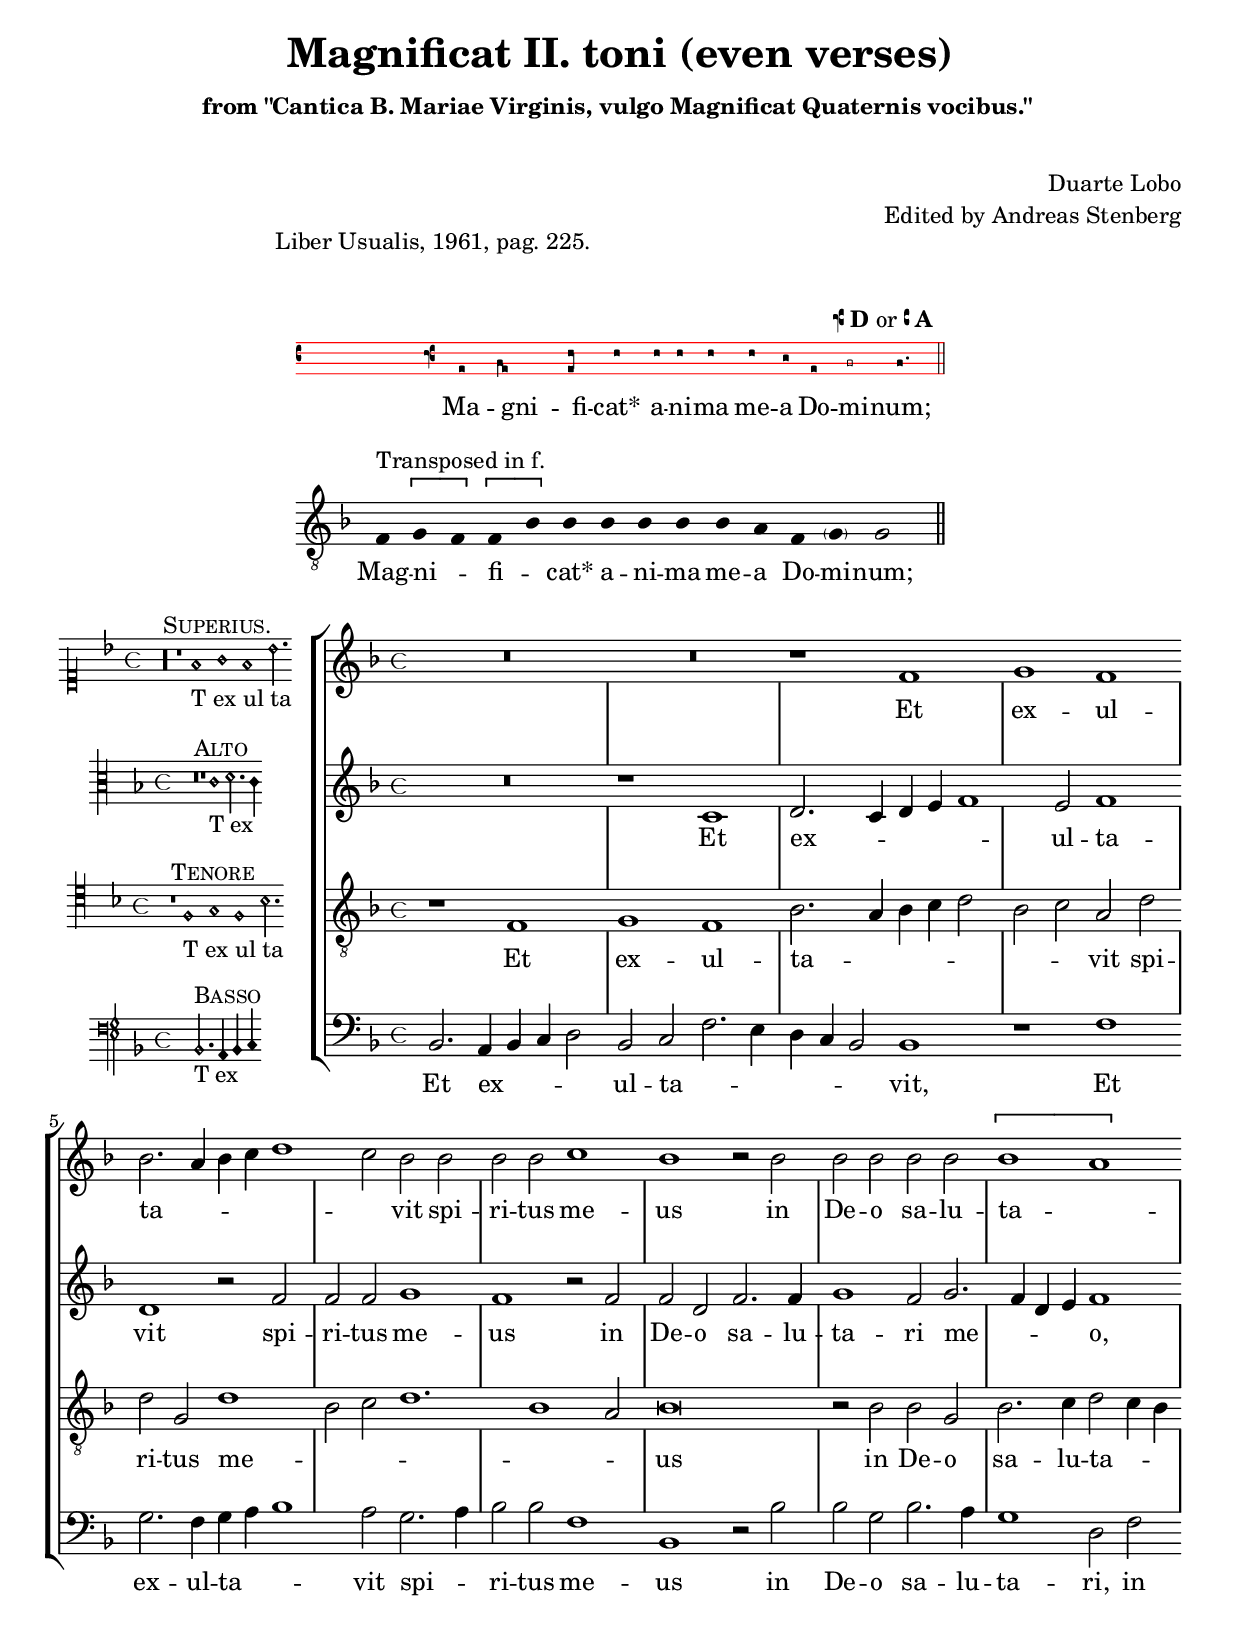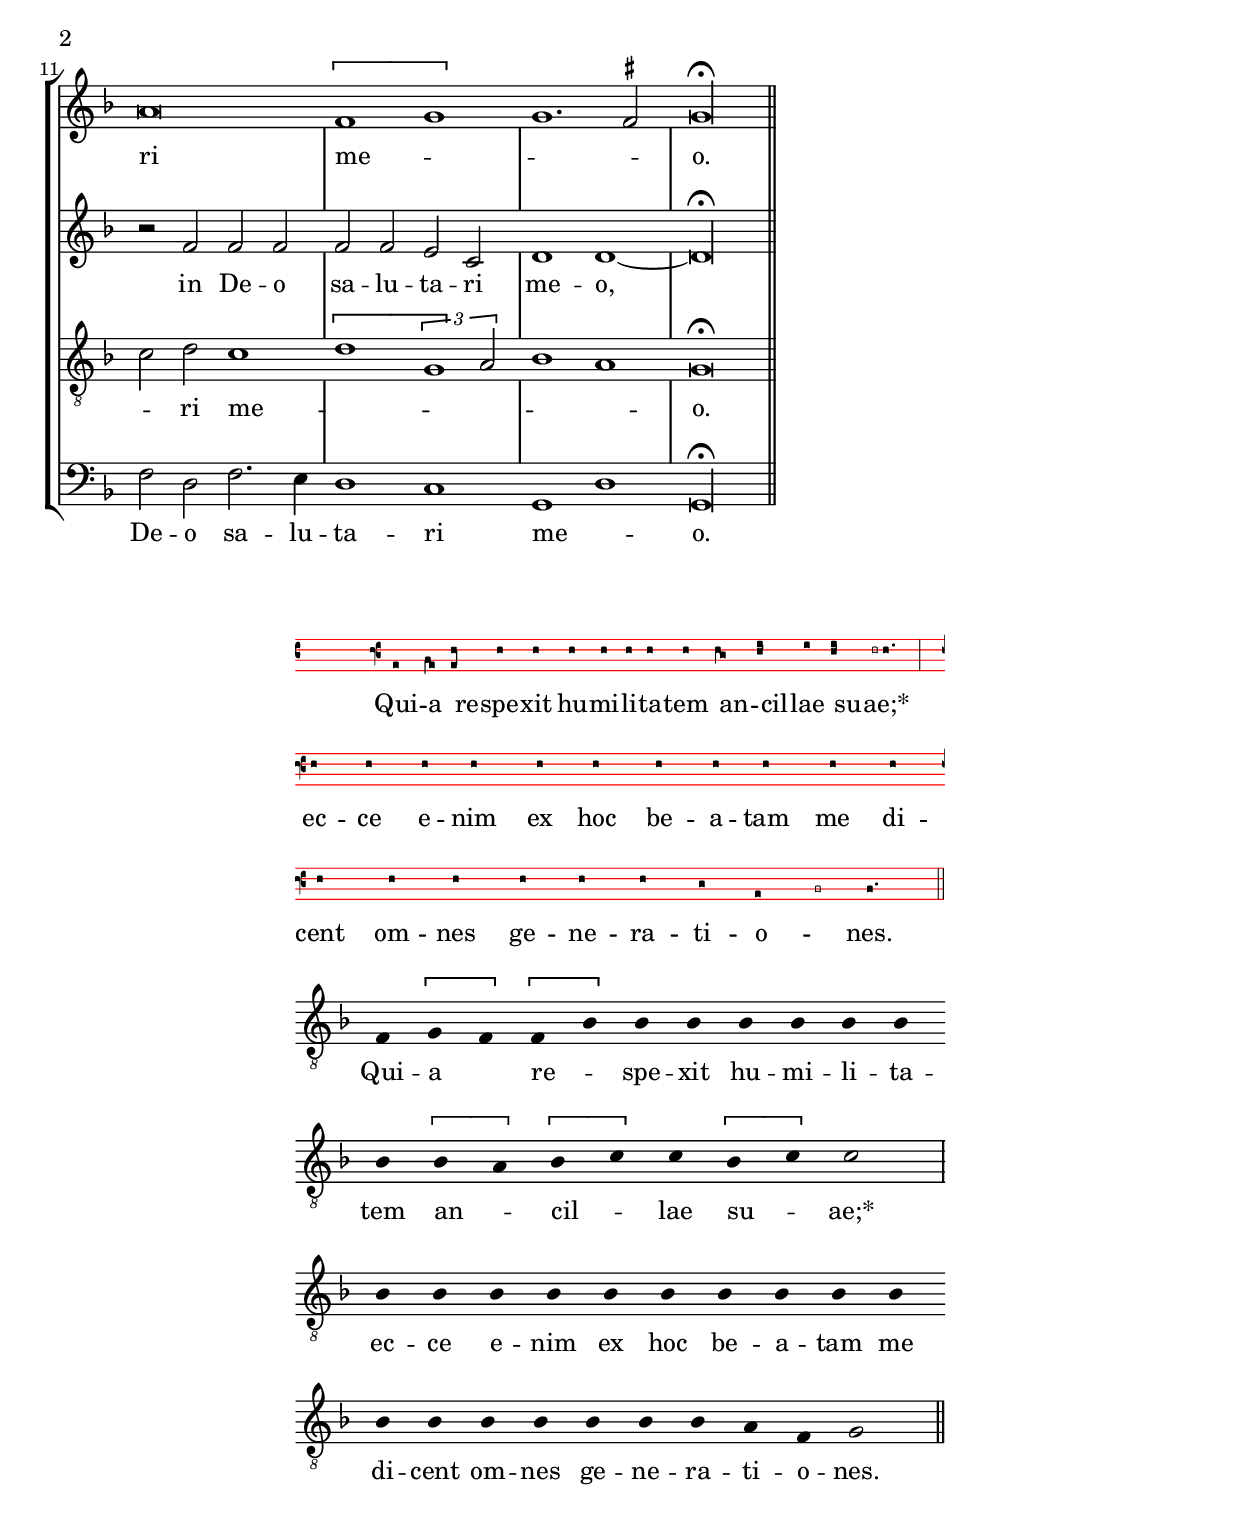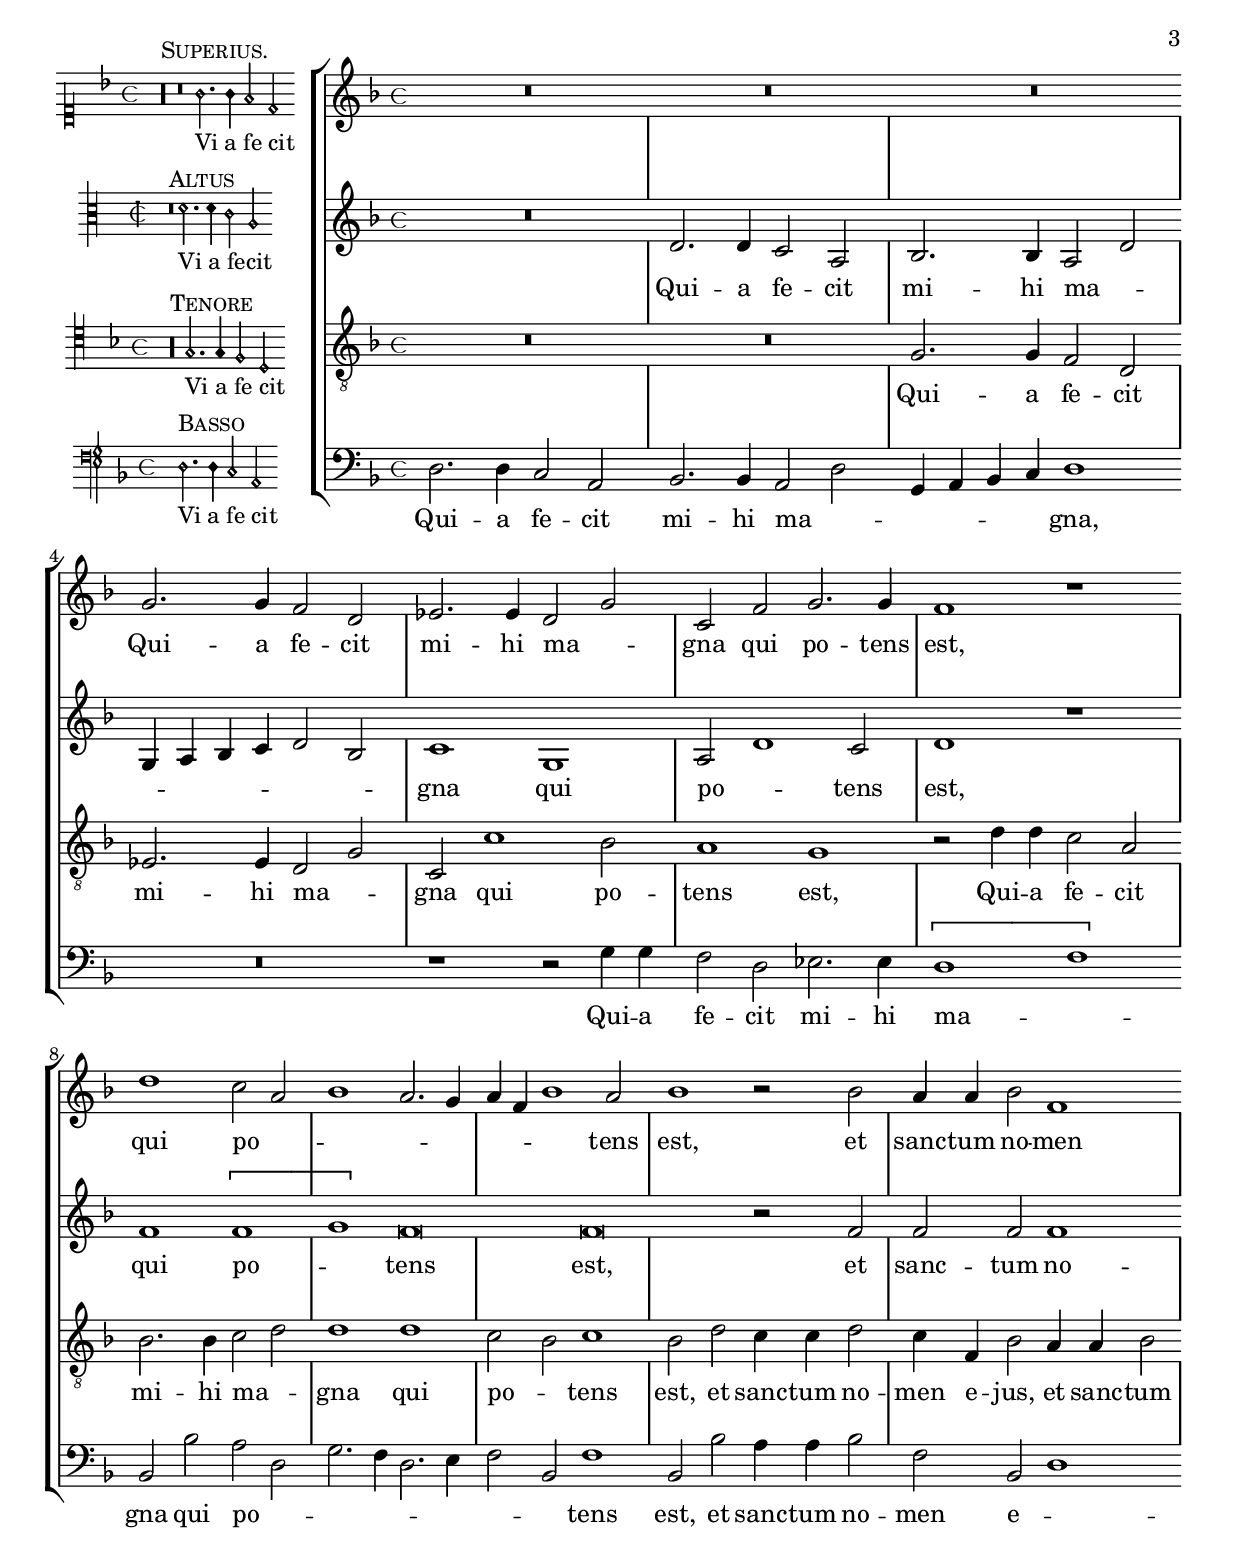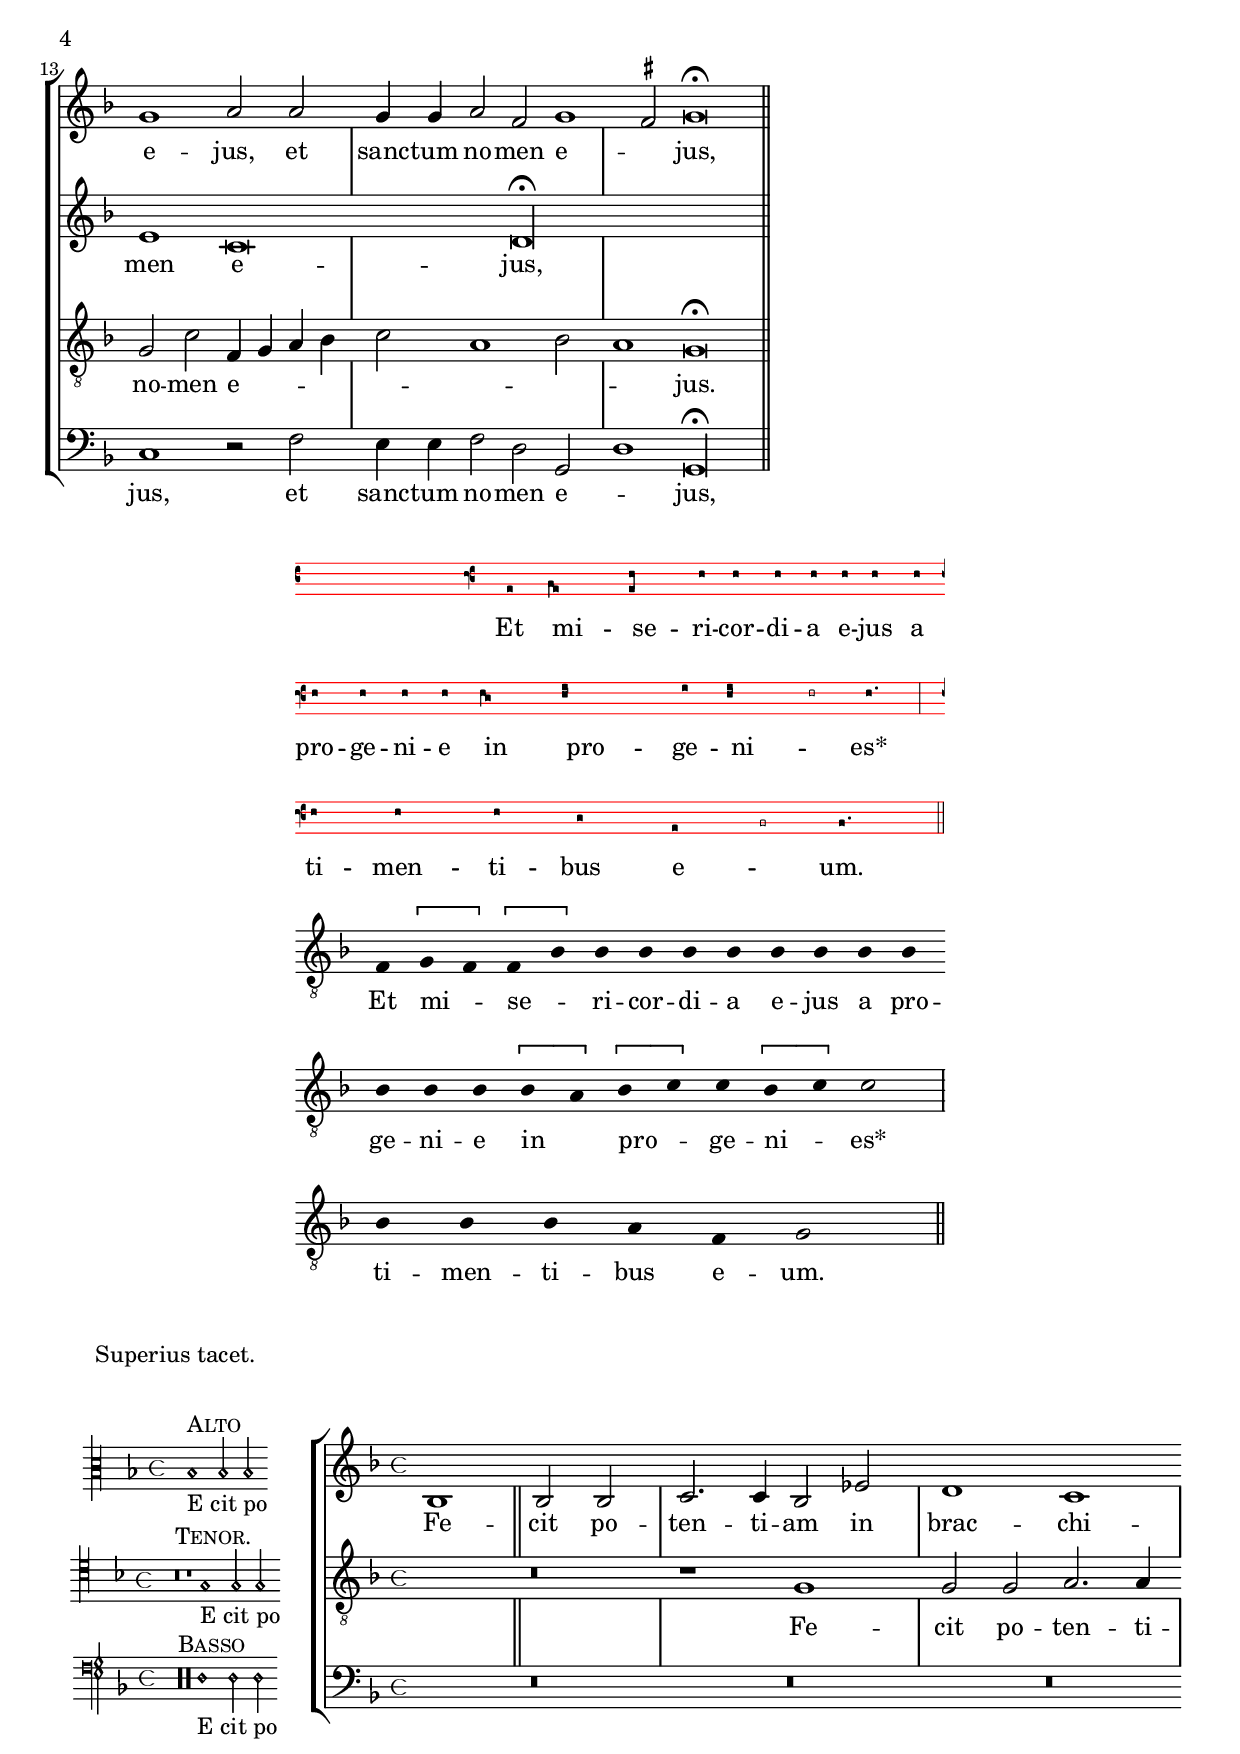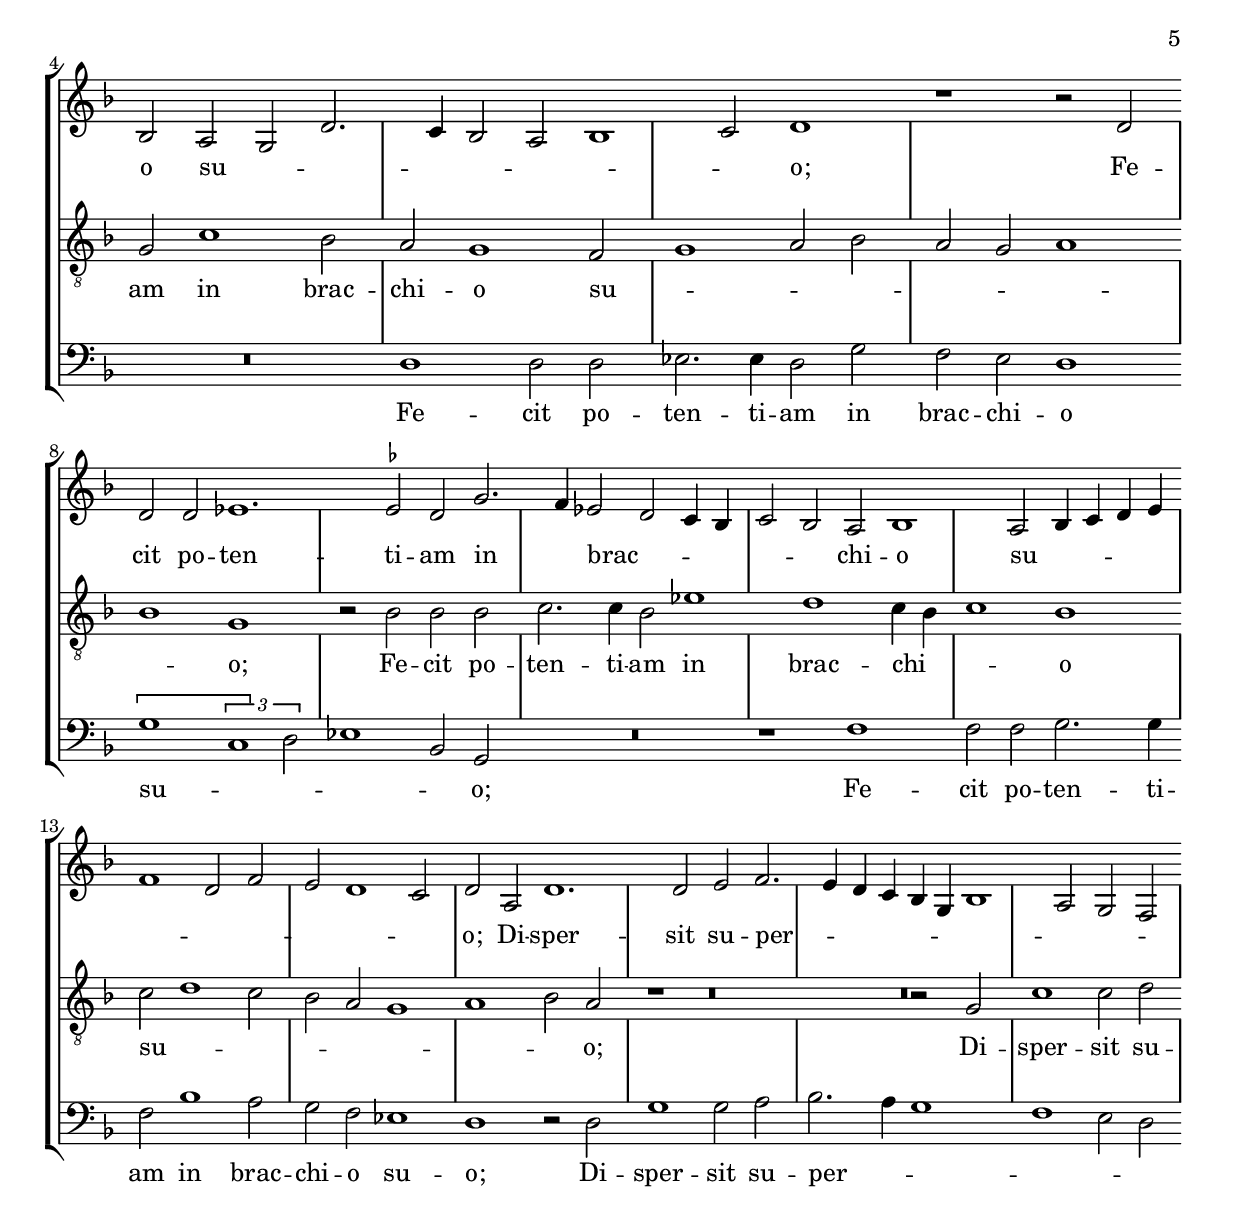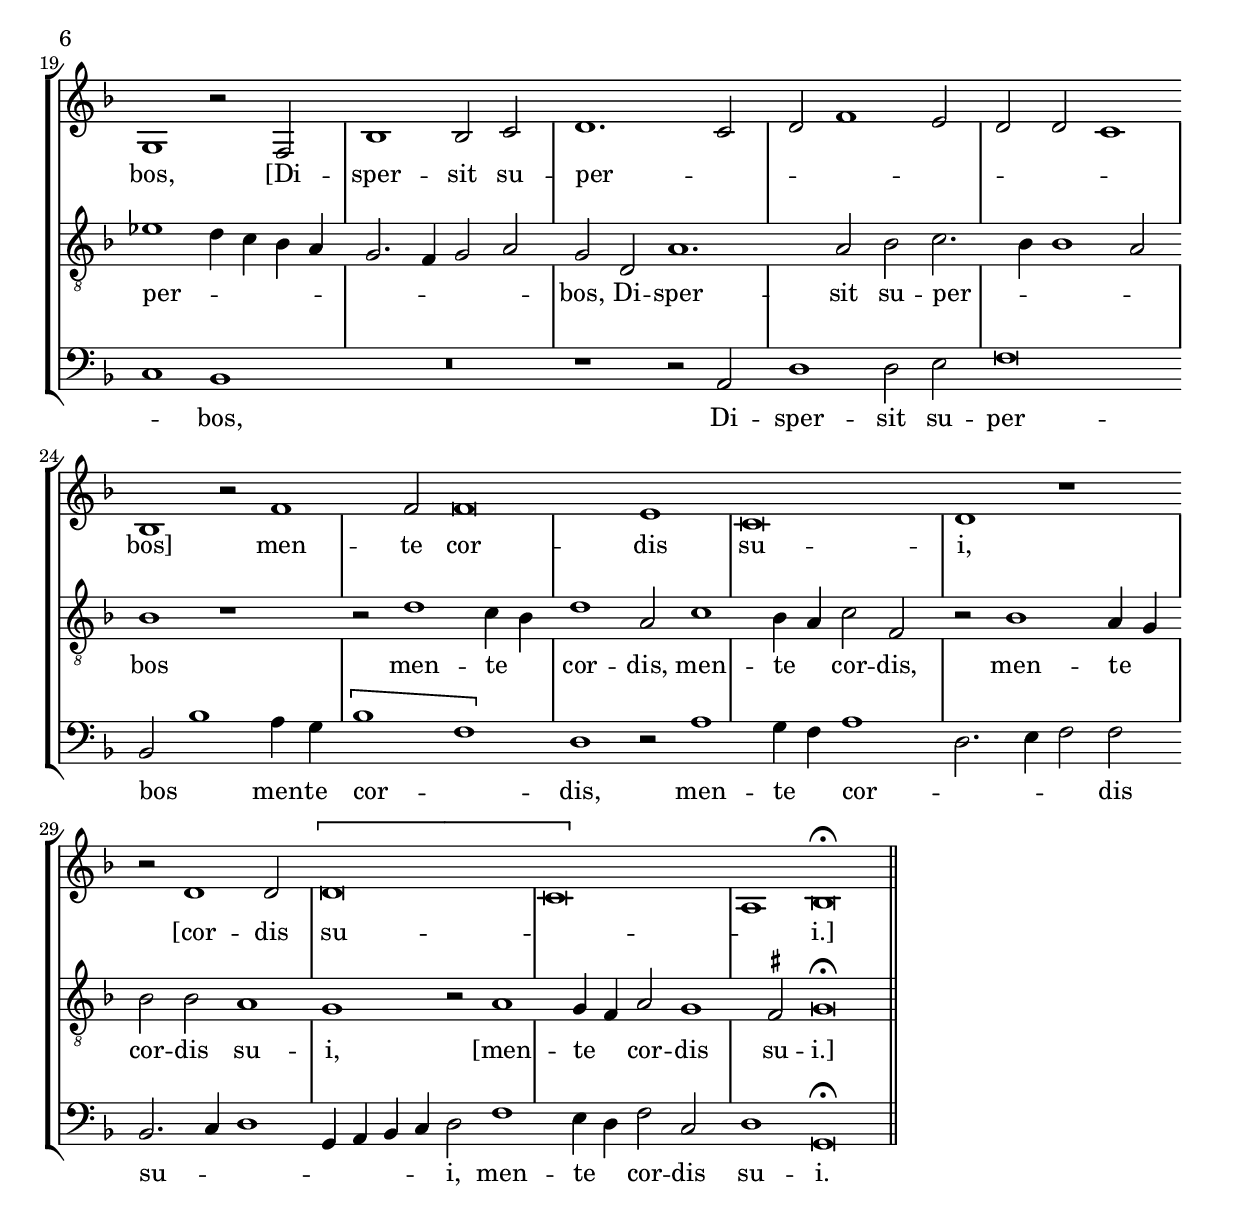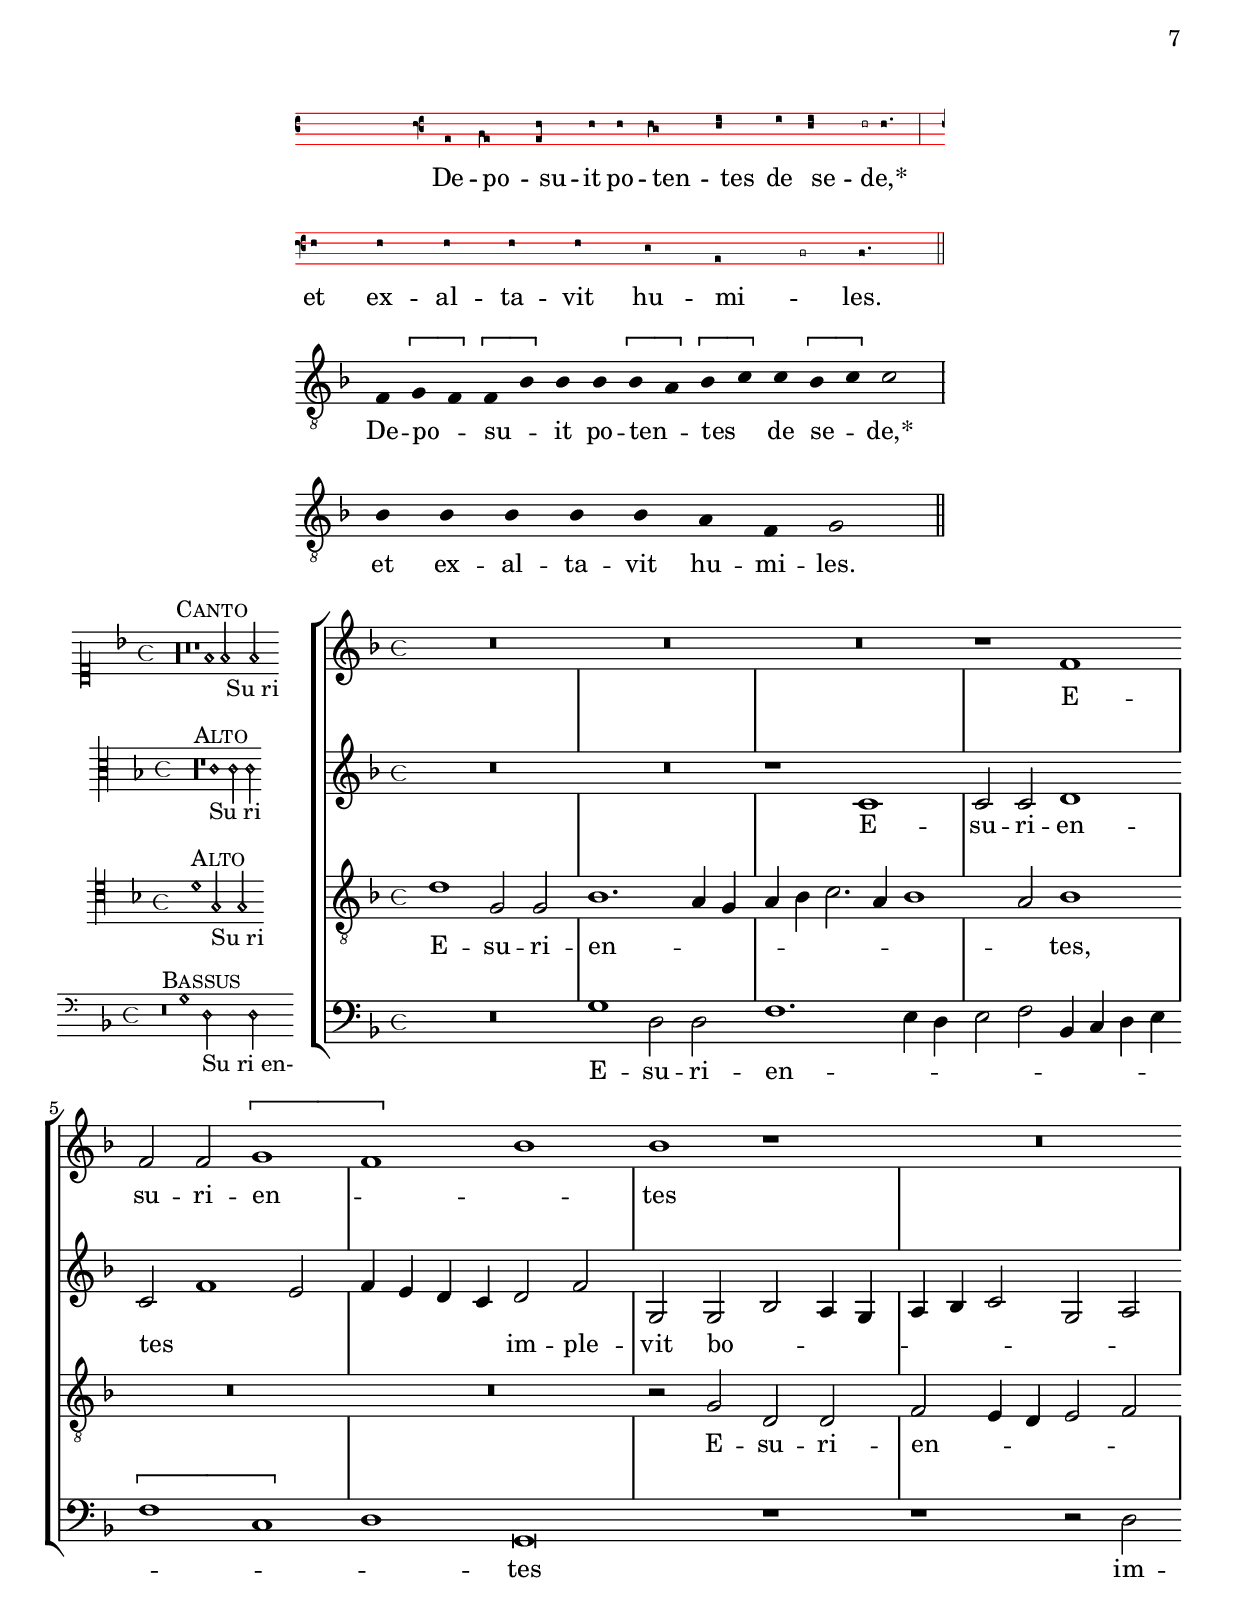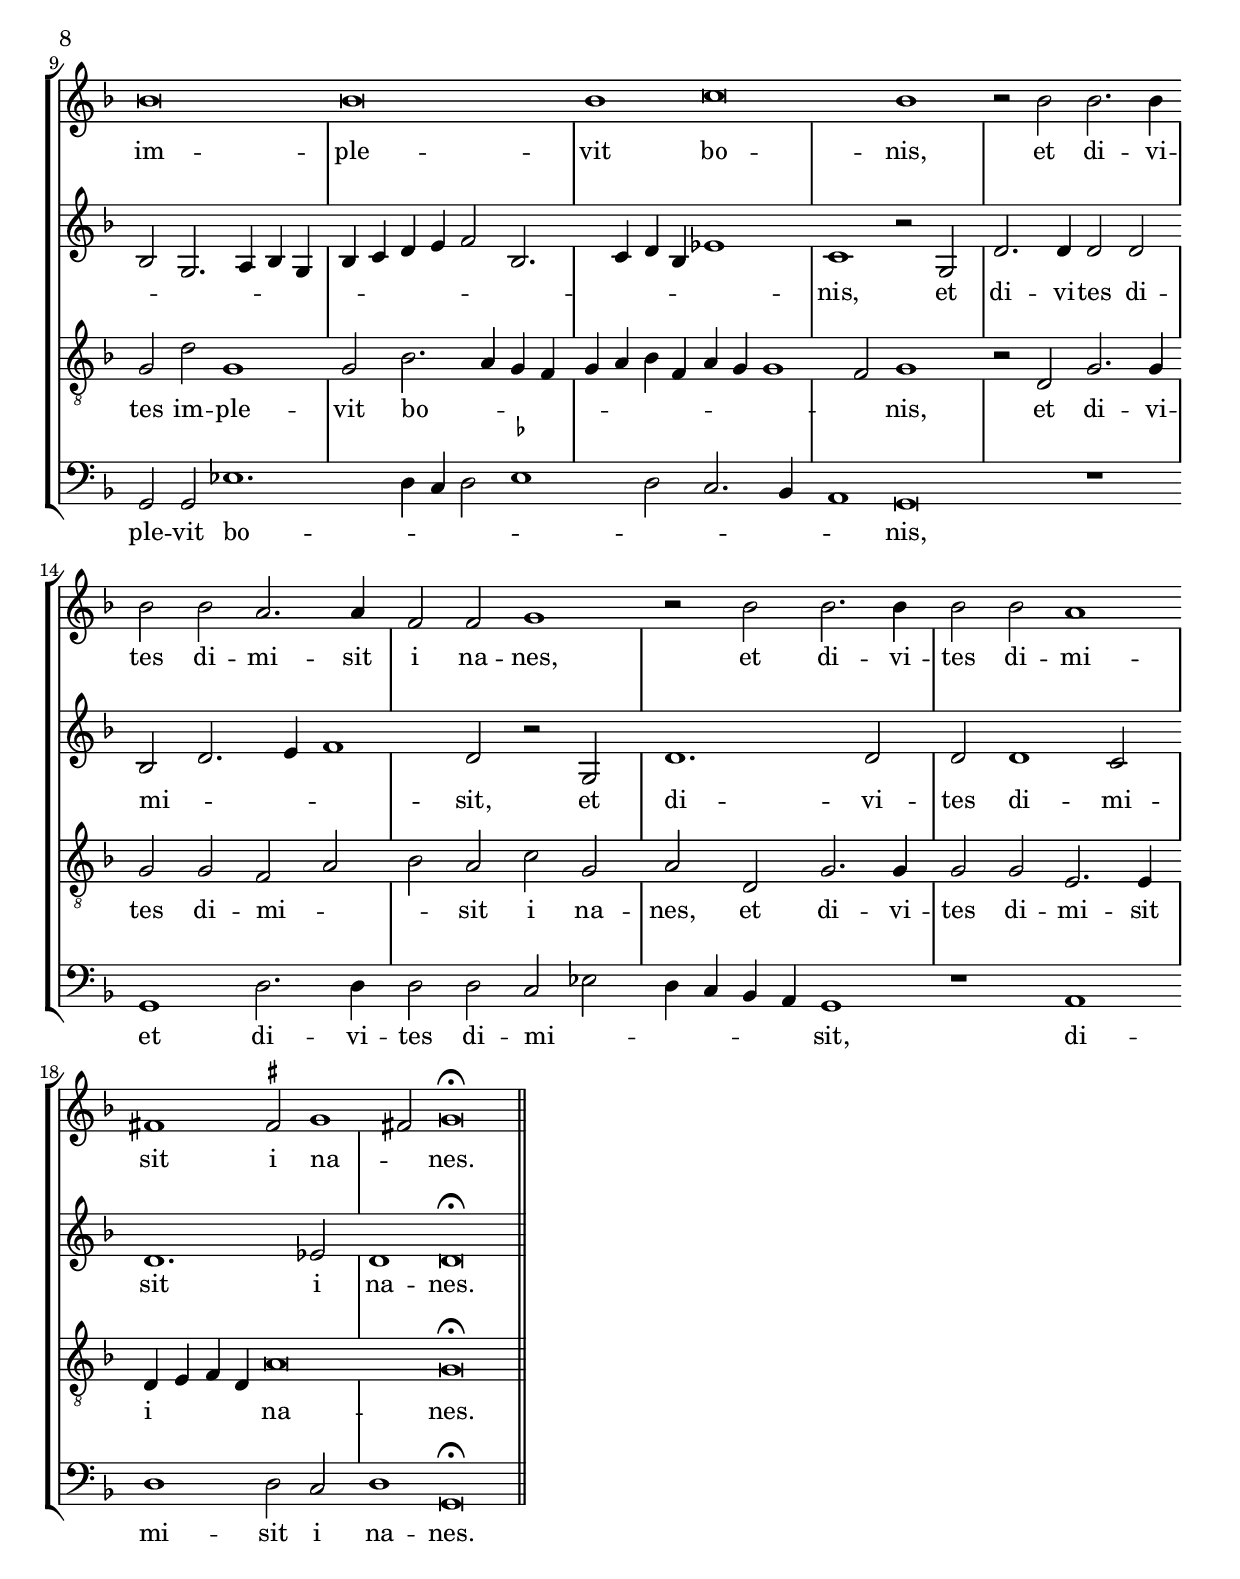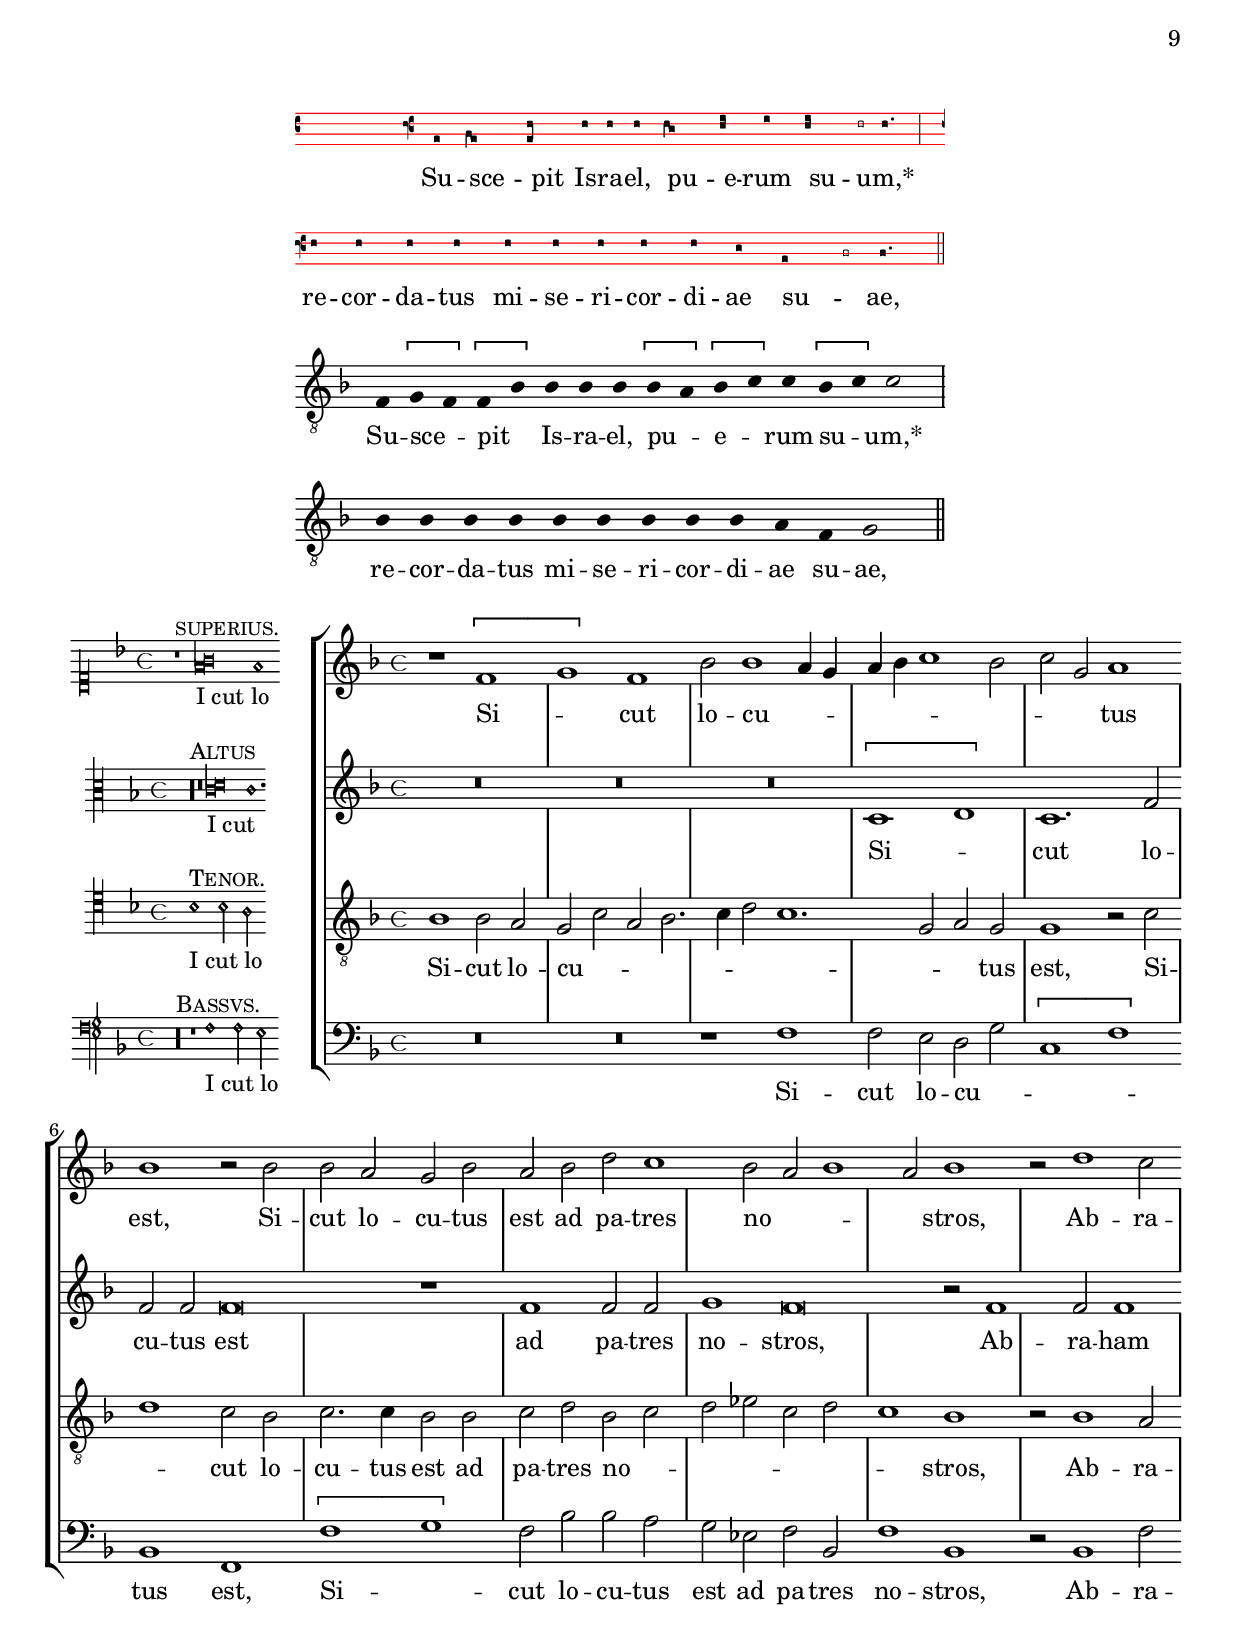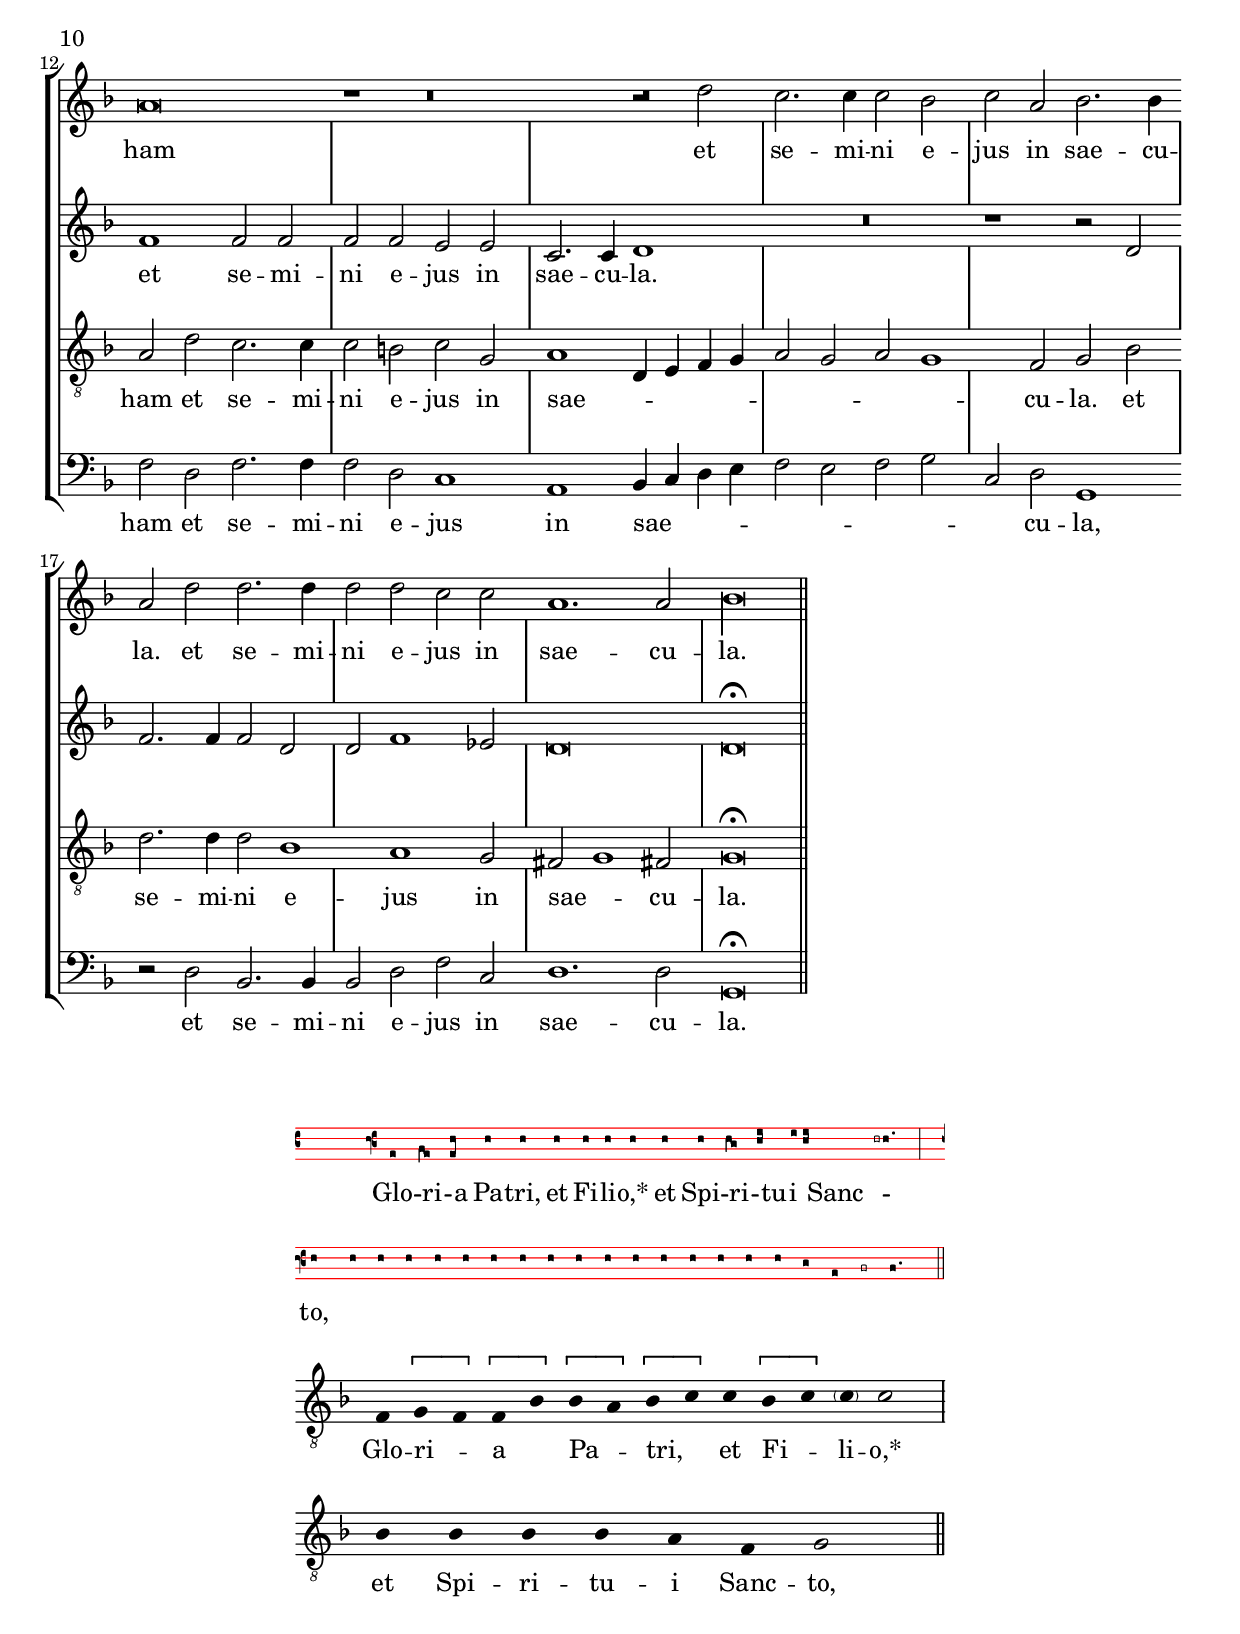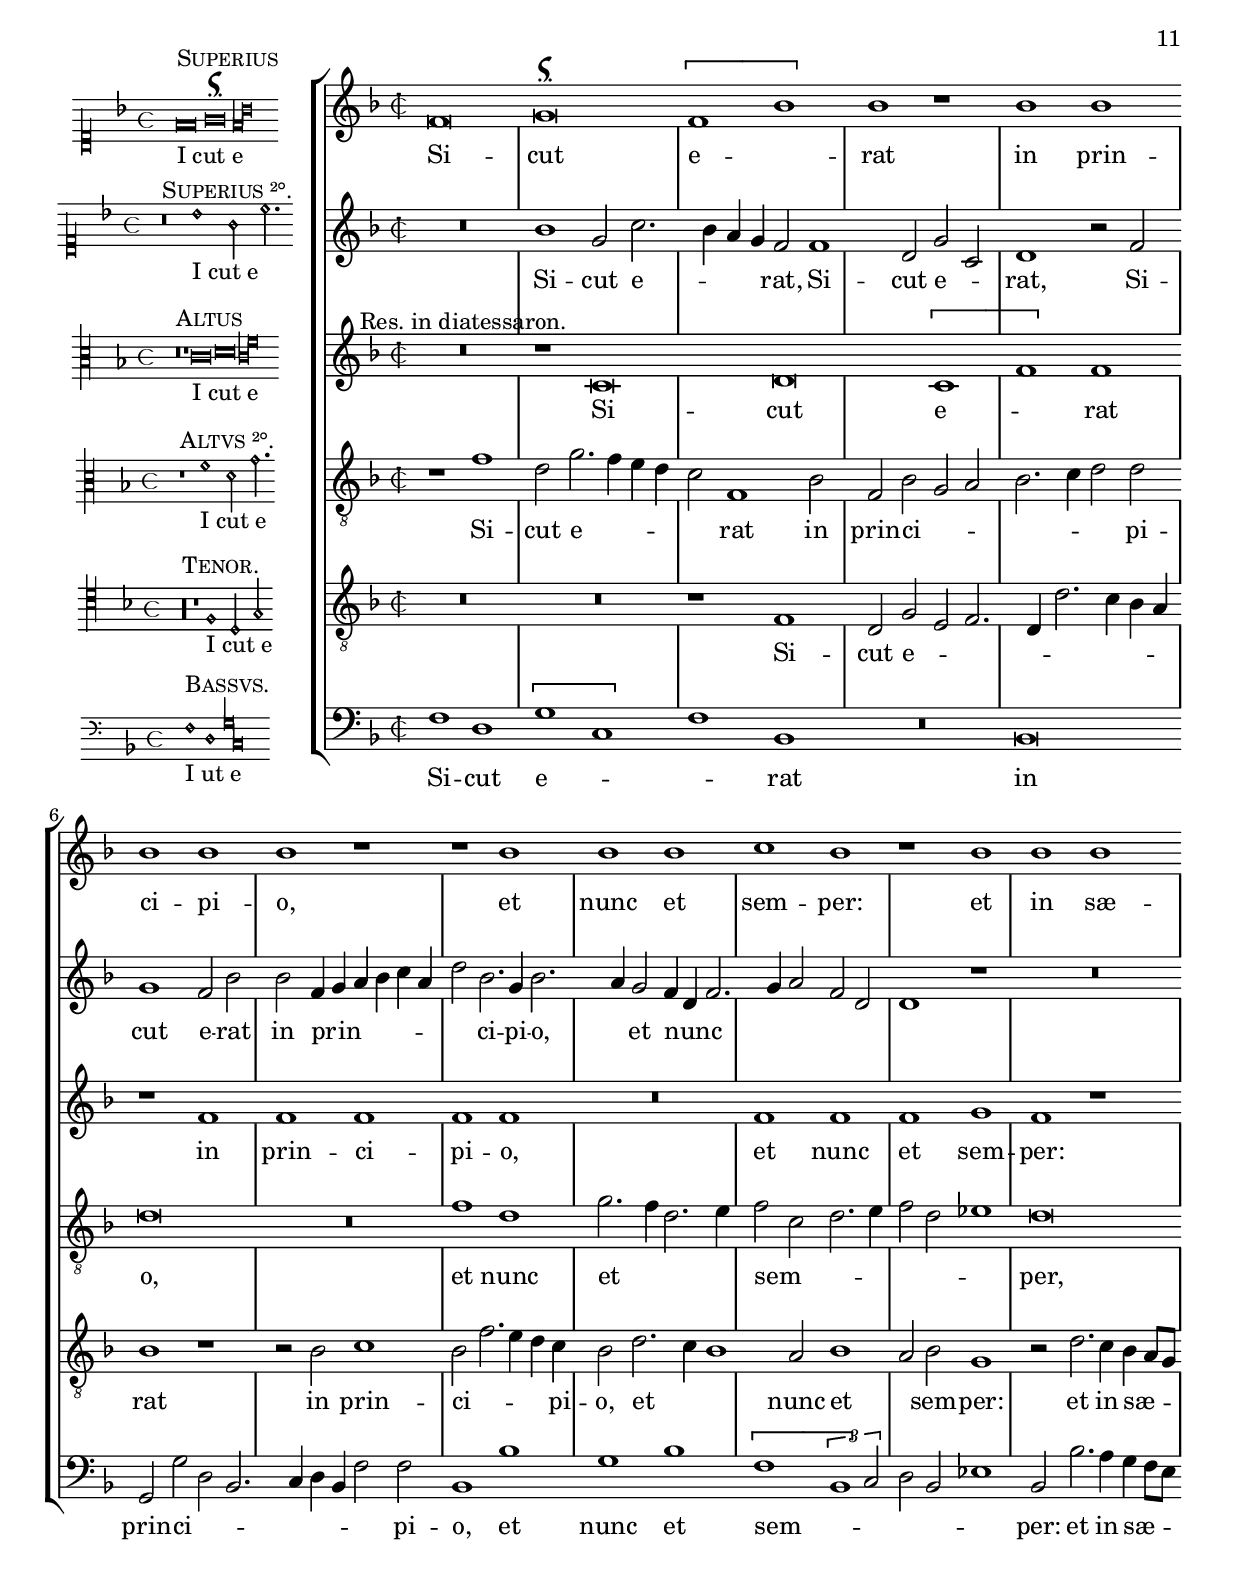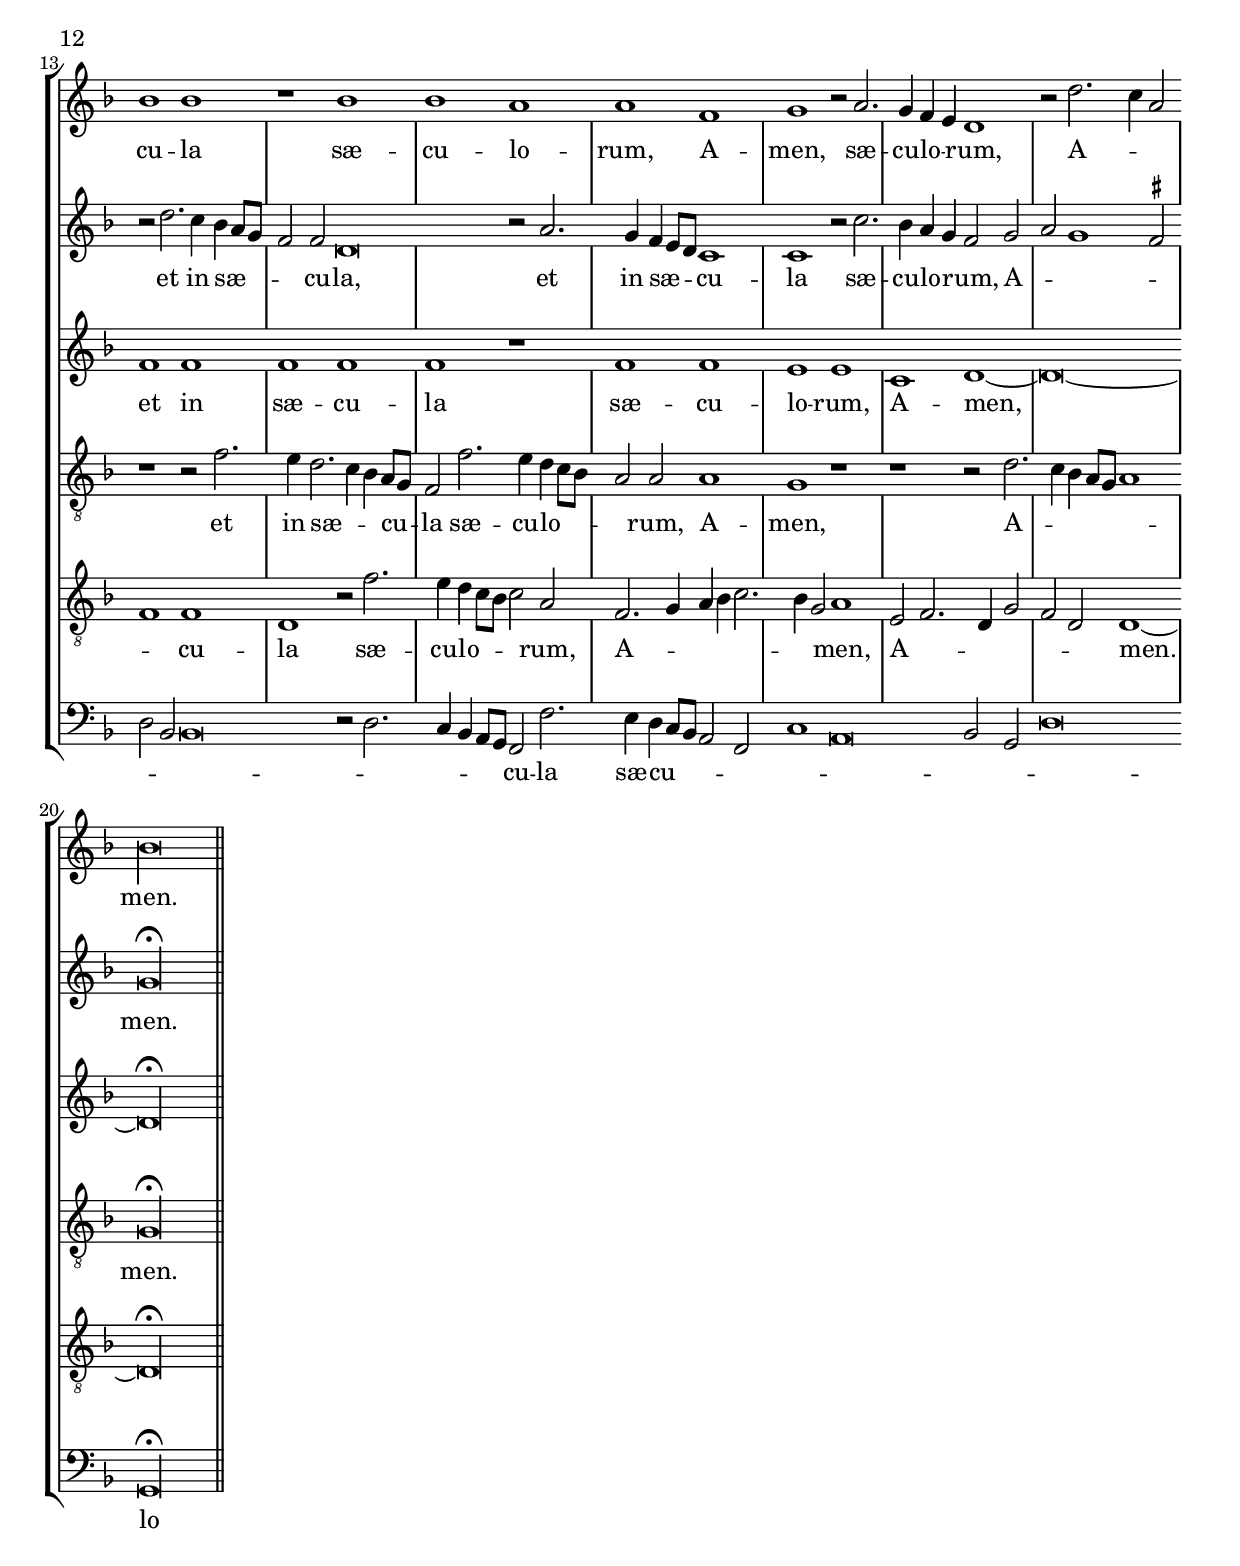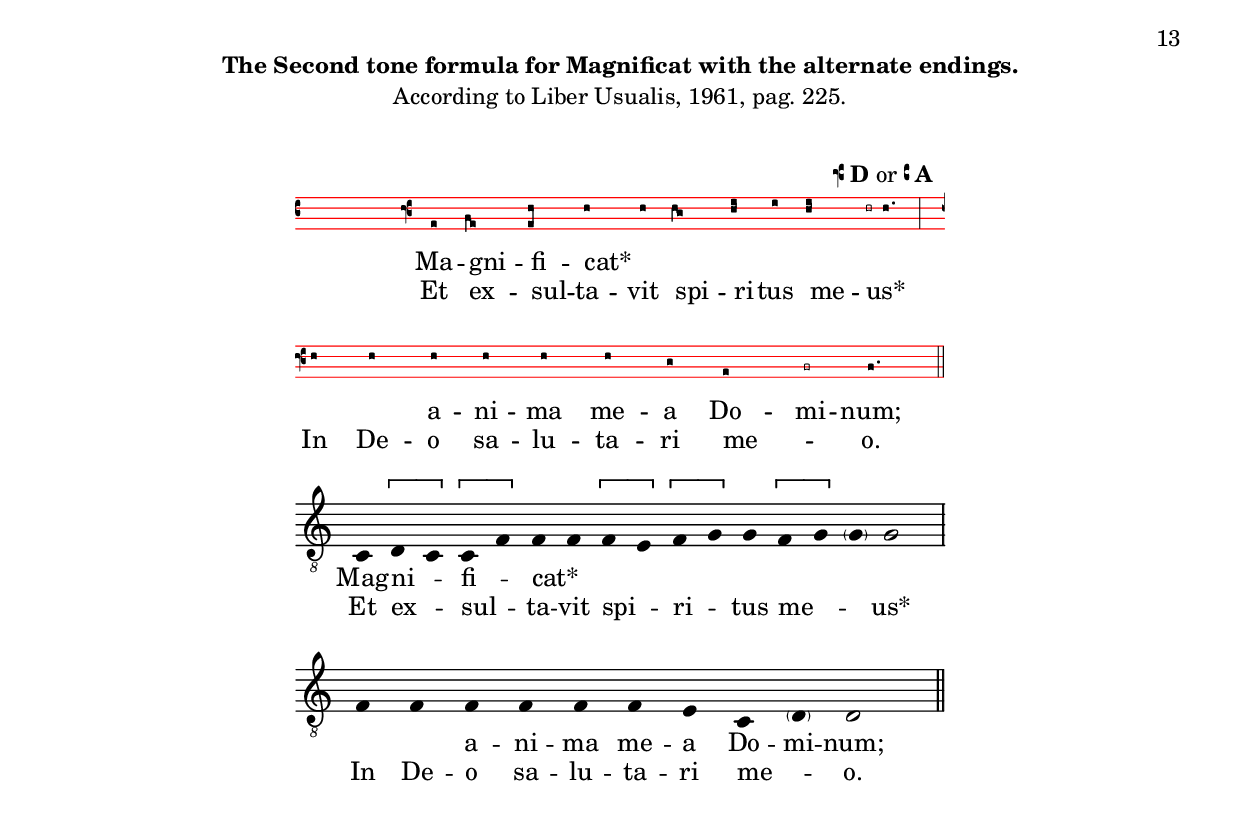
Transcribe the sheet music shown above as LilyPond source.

%%%%%%%%%%%%%%%%%%%%%%%%%%%%%%%%%%%%%%%%%%%%%%%%%%%%%%%%%%%%%%%%%%%%%%%%%%%%%%%%
%%									         %%
%% Copyright of edition © 2020 by Andreas Stenberg using the CPDL-license	  %%
%%										  %%
%% This edition can be fully distributed, duplicated, performed, and recorded 	  %%
%% Any subsequent use of the source files should be under the same thermes	  %%
%%									         %%
%%%%%%%%%%%%%%%%%%%%%%%%%%%%%%%%%%%%%%%%%%%%%%%%%%%%%%%%%%%%%%%%%%%%%%%%%%%%%%%%
\version "2.18.0"
\include "deutsch.ly"
%\include "gregorian.ly"
ficta = \once \set suggestAccidentals =##t
%% from the gregoriana.ly
%{
  Shortcuts common for all styles of gregorian chant notation.
  $Id$
%}

\version "2.19.22"

%
% Declare memorable shortcuts for special unicode characters
% that are used in chant notation.
%

% unicode 0132 (latin capital ligature IJ)
IJ = \lyricmode { Ĳ }
IIJ = \lyricmode { IĲ }

% unicode 0133 (latin small ligature ij)
ij = \lyricmode { ĳ }
iij = \lyricmode { iĳ }

%
% Given some music that represents lyrics, add a prefix to the first
% lyric event.
%
#(define (add-prefix-to-lyrics prefix music)
   (let ((found? #f))
     (map-some-music
      (lambda (m)
        (if found? m
            (and (music-is-of-type? m 'lyric-event)
                 (begin
                   (set! (ly:music-property m 'text)
                         (string-append prefix (ly:music-property m 'text)))
                   (set! found? #t)
                   m))))
      music)))

% Add unicode 2123 (versicle) as prefix to lyrics.
versus =
#(define-music-function (music) (ly:music?)
   (add-prefix-to-lyrics "℣" music))

% Add unicode 211F (response) as prefix to lyrics.
responsum =
#(define-music-function (music) (ly:music?)
   (add-prefix-to-lyrics "℟" music))

%
% Declare head prefix shortcuts.
%
virga =
  \once \override NoteHead.virga = ##t
stropha =
  \once \override NoteHead.stropha = ##t
inclinatum =
  \once \override NoteHead.inclinatum = ##t
auctum =
  \once \override NoteHead.auctum = ##t
descendens =
  \once \override NoteHead.descendens = ##t
ascendens =
  \once \override NoteHead.ascendens = ##t
pes =
  \once \override NoteHead.pes-or-flexa = ##t
flexa =
  \once \override NoteHead.pes-or-flexa = ##t
oriscus =
  \once \override NoteHead.oriscus = ##t
quilisma =
  \once \override NoteHead.quilisma = ##t
deminutum =
  \once \override NoteHead.deminutum = ##t
linea =
  \once \override NoteHead.linea = ##t
cavum =
  \once \override NoteHead.cavum = ##t

%
% Declare divisiones shortcuts.
%
virgula = {
  \once \override BreathingSign.text = #(make-musicglyph-markup "scripts.rcomma")
  \once \override BreathingSign.font-size = #-2

  % Workaround: add padding.  Correct fix would be spacing engine handle this.
  \once \override BreathingSign.minimum-X-extent = #'(-1.0 . 0.0)
  \once \override BreathingSign.minimum-Y-extent = #'(-2.5 . 2.5)

  \breathe
}
caesura = {
  \once \override BreathingSign.text = #(make-musicglyph-markup "scripts.rvarcomma")
  \once \override BreathingSign.font-size = #-2

  % Workaround: add padding.  Correct fix would be spacing engine handle this.
  \once \override BreathingSign.minimum-X-extent = #'(-1.0 . 0.0)
  \once \override BreathingSign.minimum-Y-extent = #'(-2.5 . 2.5)

  \breathe
}
divisioMinima = {
  \once \override BreathingSign.stencil = #ly:breathing-sign::divisio-minima

  % Workaround: add padding.  Correct fix would be spacing engine handle this.
  \once \override BreathingSign.minimum-X-extent = #'(-1.0 . 0.0)
  \once \override BreathingSign.minimum-Y-extent = #'(-2.5 . 2.5)

  \breathe
}
divisioMaior = {
  \once \override BreathingSign.stencil = #ly:breathing-sign::divisio-maior
  \once \override BreathingSign.Y-offset = #0

  % Workaround: add padding.  Correct fix would be spacing engine handle this.
  \once \override BreathingSign.minimum-X-extent = #'(-1.0 . 0.0)
  \once \override BreathingSign.minimum-Y-extent = #'(-2.5 . 2.5)

  \breathe
}
divisioMaxima = {
  \once \override BreathingSign.stencil = #ly:breathing-sign::divisio-maxima
  \once \override BreathingSign.Y-offset = #0

  % Workaround: add padding.  Correct fix would be spacing engine handle this.
  \once \override BreathingSign.minimum-X-extent = #'(-1.0 . 0.0)
  \once \override BreathingSign.minimum-Y-extent = #'(-2.5 . 2.5)

  \breathe
}
finalis = {
  \once \override BreathingSign.stencil = #ly:breathing-sign::finalis
  \once \override BreathingSign.Y-offset = #0

  % Workaround: add padding.  Correct fix would be spacing engine handle this.
  \once \override BreathingSign.minimum-X-extent = #'(-1.0 . 0.0)
  \once \override BreathingSign.minimum-Y-extent = #'(-2.5 . 2.5)

  \breathe
}

%
% Declare articulation shortcuts.
%
accentus = #(make-articulation "accentus")
ictus = #(make-articulation "ictus")
semicirculus = #(make-articulation "semicirculus")
circulus = #(make-articulation "circulus")

%
% \augmentum increases the dot-count value of all note heads to which
% it is applied by one.
%
augmentum =
#(define-music-function (expr) (ly:music?)
   (shift-duration-log expr 0 1))

%
% Declare shortcut music functions for Liber Hymnarius neumes
% table (experimental).
%

#(define (make-ligature music)
   (make-music 'SequentialMusic
               'elements (append
                          (cons
                           (make-music 'EventChord
                                       'elements (list
                                                  (make-span-event 'LigatureEvent START)))
                           (ly:music-property music 'elements))
                          (list
                           (make-music 'EventChord
                                       'elements (list
                                                  (make-span-event 'LigatureEvent STOP)))))))

ligature = #(define-music-function
              (location music) (ly:music?)
              (make-ligature music))

%#(define (make-script x)
%   (make-music 'ArticulationEvent
%               'articulation-type x))
%
%#(define (add-script m x)
%   (if
%     (equal? (ly:music-property m 'name) 'EventChord)
%     (set! (ly:music-property m 'elements)
%           (cons (make-script x)
%                 (ly:music-property m 'elements))))
%   m)
%
%#(define (add-staccato m)
%   (add-script m "staccato"))
%
% % \applyMusic #(lambda (x) (music-map add-staccato x)) { c c }
%
% % \climacus { x y z ... }:
% % \[ \virga x \inclinatum y \inclinatum z ... \]
%
%#(defmacro def-climacus-function (start stop)
%  `(define-music-function (location music) (ly:music?)
%     (make-music 'SequentialMusic
%        'elements (list 'LigatureStartEvent
%                       (ly:music-deep-copy ,start)
%                        music
%                        (ly:music-deep-copy ,stop)
%                       'LigatureStopEvent))))
%climacus = #(def-climacus-function startSequentialMusic stopSequentialMusic)

%
% Declare default layout; here for Vaticana style.  In case there will
% be additional styles, we may want to create style-specific .ly files
% for inclusion (e.g. vaticana-init.ly), move the style-dependent stuff
% over there, leave the style-independent Gregorian stuff here, and let
% the style-specific file (vaticana-init.ly) include this file.  The
% user then will have to include vaticana-init.ly instead of
% gregorian.ly.
%
%{
\layout {
    indent = 0.0

    %%% TODO: should ragged-right be the default?
    %ragged-right = ##t
    ragged-last = ##t

    line-thickness = #(/ (ly:output-def-lookup $defaultpaper 'staff-space) 7.0)

    \context {
        \VaticanaStaff
         \override StaffSymbol.color = #red
         \override LedgerLineSpanner.color = #red
    }
    \context {
        \Score
        \remove "Bar_number_engraver"

        %%%
        %%% FIXME: Musicologically seen, timing should be set to #f.
        %%% Unfortunately, setting it to #f will result in no
        %%% line-breakable items being created, such that the whole
        %%% music will end up in a single line.  Therefore, we
        %%% currently set it to #t, until the ligature code is fixed
        %%% to automatically insert breakable items.
        %%%
        timing = ##t

        %%%
        %%% FIXME: Setting barAlways to #t would fix the above
        %%% "timing = ##t" problem, but, surprisingly, it increases
        %%% the space between ligatures.  Hence, we set it to #f.
        %%%
        barAlways = ##f

        \override SpacingSpanner.packed-spacing = ##t

        %%%
        %%% TODO: Play around with the following SpacingSpanner
        %%% settings to yield better spacing between ligatures.
        %%%
        %%% FIXME: setting #'spacing-increment to a small value
        %%% causes tons of "programming error: adding reverse spring,
        %%% setting to unit" messages.
        %%%
        %\override SpacingSpanner.base-shortest-duration = #(ly:make-moment 1/4)
        %\override SpacingSpanner.shortest-duration-space = #0
        %\override SpacingSpanner.average-spacing-wishes = ##f
        %\override SpacingSpanner.spacing-increment = #0.0
        %\override SpacingSpanner.uniform-stretching = ##t
    }
}
%}
%
% neumeDemoLayout defines a layout block suitable for notating pure
% Vaticana style neumes without any other notation symbols such as
% staff lines or clefs.  This layout is useful for engraving neumes
% tables, such as that one in the lilypond manual section on
% Gregorian ligatures, or for educational works.
%
neumeDemoLayout = \layout {
    interscoreline = 1
    \context {
        \Score
        \remove "Bar_number_engraver"
    }
    \context {
        \Staff
        \remove "Clef_engraver"
        \remove "Key_engraver"
        \hide StaffSymbol
        \remove "Time_signature_engraver"
        \remove "Bar_engraver"
        \override VerticalAxisGroup.staff-staff-spacing = #'()
    }
    \context {
        \Voice
        \remove "Ligature_bracket_engraver"
        \consists "Vaticana_ligature_engraver"
        \override NoteHead.style = #'vaticana.punctum
        \hide Stem
    }
}

%%% Local Variables:
%%% coding: utf-8
%%% End:

\markup {
  \column {
    \fill-line { \fontsize #'5 \bold "Magnificat II. toni (even verses)" }
    \vspace #'0.5
    \fill-line { \bold "from \"Cantica B. Mariae Virginis, vulgo Magnificat Quaternis vocibus.\" "
    }
    \vspace #'1.5
    \fill-line {\hspace #0.2 "Duarte Lobo" }
    \fill-line {\hspace #0.2 "Edited by Andreas Stenberg" }
  }
}

%%
%{
\header {
  title = "Magnificat Primi toni"
  subtitle = "from \"Canticum Beatae Mariae ... Per octo Musice modos variatum... 1563"
  composer = "Francisco Guerrero"
  arranger = "Edited by Andreas Stenberg"
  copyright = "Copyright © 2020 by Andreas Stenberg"
}
%}


Tone-I = \relative c' {

  c,4 \[d\melisma \flexa c\melismaEnd\] \[c\melisma \pes f\melismaEnd\] f %{ f
  \[f\melisma \flexa e\melismaEnd\] \[f\melisma \pes g\melismaEnd\] g
  \[f\melisma \pes g\melismaEnd\] \[\cavum f\] \augmentum f
  \divisioMaxima
  \break \bar ""

  f f %} f f f f e c \[ \cavum d \] \augmentum d
  \finalis
}
Magnificat_Words = \lyricmode {
  Ma -- gni --  fi -- cat* %{ \repeat  unfold 7 { _ }
  \repeat unfold 2 { _ } %}
  a -- ni -- ma me -- a Do --  mi -- num;

}
Magnificat_WordsII = \lyricmode {
  Et ex --  sul -- ta -- vit spi -- ri -- tus me -- _ us*
  In De -- o sa -- lu -- ta -- ri me -- _  o.
}
Magnificat_midi = \transpose c f \relative c {
  \set Score.tempoHideNote =##t
  \tempo 2 = 86
  \hide Slur
  \key c \major
  c4^"Transposed in f." \[d( c)\] \[c( f)\] f %{ f
  \[f( e)\] \[f( g)\] g
  \[f( g)\] \parenthesize g g2
  \divisioMaxima
  \break \bar ""
  %}
  \repeat unfold 4 { f4 }
  e c \parenthesize d d2
  \finalis
}
Magnificat_MidiWords = \lyricmode {
  Mag -- ni -- fi -- cat* %{ \repeat unfold 7 { _ }
  _ _ %} a -- ni -- ma me -- a Do -- mi -- num;

}
Magnificat_MidiWordsII = \lyricmode {
  Et ex --  sul -- ta -- vit spi -- ri -- tus me -- _ us*
  In De -- o sa -- lu -- ta -- ri me --  _ o.
}

\markup {
  \column {
%    \fill-line { \bold "The Second tone formula for Magnificat with the alternate endings." }
    \fill-line { \null "Liber Usualis, 1961, pag. 225." \null \null }
    \vspace #1.5
    \line { \hspace #74 \line{ \null \raise #1 \musicglyph "clefs.vaticana.fa" \bold D or \raise #1 \musicglyph "clefs.vaticana.do" \bold A } }
    \fill-line {
      \score {
        <<
          \new VaticanaVoice = "cantus" {
            \clef "vaticana-do2"
            s8
            \clef "vaticana-fa2"

            \Tone-I
          }
          \new Lyrics \lyricsto "cantus" {
           \Magnificat_Words
          }
%          \new Lyrics \lyricsto "cantus" {
%           \Magnificat_WordsII
%          }
        >>

\layout {
    indent = 0.0
          line-width = #'110
          ragged-last = ##f

    %%% TODO: should ragged-right be the default?
    %ragged-right = ##t

    line-thickness = #(/ (ly:output-def-lookup $defaultpaper 'staff-space) 7.0)

    \context {
        \VaticanaStaff
         \override StaffSymbol.color = #red
         \override LedgerLineSpanner.color = #red
    }
    \context {
        \Score
        \remove "Bar_number_engraver"

        %%%
        %%% FIXME: Musicologically seen, timing should be set to #f.
        %%% Unfortunately, setting it to #f will result in no
        %%% line-breakable items being created, such that the whole
        %%% music will end up in a single line.  Therefore, we
        %%% currently set it to #t, until the ligature code is fixed
        %%% to automatically insert breakable items.
        %%%
        timing = ##t

        %%%
        %%% FIXME: Setting barAlways to #t would fix the above
        %%% "timing = ##t" problem, but, surprisingly, it increases
        %%% the space between ligatures.  Hence, we set it to #f.
        %%%
        barAlways = ##f

        \override SpacingSpanner.packed-spacing = ##t

        %%%
        %%% TODO: Play around with the following SpacingSpanner
        %%% settings to yield better spacing between ligatures.
        %%%
        %%% FIXME: setting #'spacing-increment to a small value
        %%% causes tons of "programming error: adding reverse spring,
        %%% setting to unit" messages.
        %%%
        %\override SpacingSpanner.base-shortest-duration = #(ly:make-moment 1/4)
        %\override SpacingSpanner.shortest-duration-space = #0
        %\override SpacingSpanner.average-spacing-wishes = ##f
        %\override SpacingSpanner.spacing-increment = #0.0
        %\override SpacingSpanner.uniform-stretching = ##t
    }

        }
      }
    }
    \vspace #1.0
    \fill-line {
      \score {
  \new Staff <<
    \clef "G_8"
  \new Voice = "melody" \Magnificat_midi
  \new Lyrics = "one" \lyricsto melody \Magnificat_MidiWords
%  \new Lyrics = "one" \lyricsto melody \Magnificat_MidiWordsII
  >>
  \layout {
    indent = 0.0
          line-width = #'110
          ragged-last = ##f
  \context {
    \Score
            \remove "Bar_number_engraver"
  }
  \context {
      \Staff
      \remove "Time_signature_engraver"
      \remove "Bar_engraver"
    }
    \context {
      \Voice
      \remove "Stem_engraver"
    }
  }
}
    }
    \vspace #1.0
  }
}

%% Et exultavit
ficta = \once \set suggestAccidentals =##t

%% Comment in or out as needed
%\chapter "1. Kyrie"
%\section "Kyrie eleison I"


globalI= {
  \override Staff.TimeSignature.style = #'mensural
  \key f \major
}

sopMusicI= \relative c' {

  \set Score.tempoHideNote = ##t
  \tempo 2 = 86
  \time 4/4
  \set Timing.measureLength = #(ly:make-moment 4/2)
  \override Staff.BarLine.transparent = ##t
  R\breve*2
  r1 f1
  g1 f1
  b2.( a4 b4 c4 d1
  c2) b2  b2
  b2 b2 c1
  b1 r2 b2
  b2 b2 b2 b2
  \[b1( a1)\]
  a\breve
  \[f1( g1\]
  g1. \ficta fis2)
  \cadenzaOn
  g\longa^\fermata
  \revert Staff.BarLine.transparent
  \bar "||"
  \cadenzaOff
}
sopWordsI = \lyricmode {
      Et ex -- ul -- ta -- vit spi -- ri -- tus me -- us
      in De -- o sa -- lu -- ta -- ri me -- o.
}
altoMusicI= \relative c' {
  \override Staff.BarLine.transparent = ##t
  R\breve
  r1 c1
  d2.( c4 d4 e4 f1)
  e2 f1
  d1 r2 f2
  f2 f2 g1
  f1 r2 f2
  f2 d2 f2. f4
  g1
  f2 g2.( f4
  d4 e4 ) f1
  r2 f2 f2 f2
  f2 f2 e2 c2
  d1 d1~
  d\longa^\fermata
  \revert Staff.BarLine.transparent
}
altoWordsI = \lyricmode {
      Et ex -- ul -- ta -- vit spi -- ri -- tus me -- us
      in De -- o sa -- lu -- ta -- ri me -- o,
      in De -- o sa -- lu -- ta -- ri me -- o,
}
tenorMusicI= \relative c {
  \clef "G_8"
  \override Staff.BarLine.transparent = ##t
  r1 f1
  g1 f1
  b2.( a4 b4 c4 d2
  b2 c2) a2 d2
  d2 g,2 d'1(
  b2 c2 d1.
  b1 a2)
  b\breve
  r2 b2 b2 g2
  b2. c4d2( c4 b4
  c2) d2 c1(
  \[d1 \tuplet 3/2 { g,1\] a2 }
  b1 a1)
  g\breve*2^\fermata
  \revert Staff.BarLine.transparent
}
tenorWordsI = \lyricmode {
      Et ex -- ul -- ta -- vit spi -- ri -- tus me -- us
      in De -- o sa -- lu -- ta -- ri me -- o.
}
bassMusicI= \relative c {
  \override Staff.BarLine.transparent = ##t
  b2. a4( b4 c4 d2)
  b2 c2( f2. e4
  d4 c4 b2)
  b1
  r1 f'1
  g2. f4 g4( a4 b1)
  a2 g2.( a4)
  b2 b2
  f1
  b,1 r2 b'2
  b2 g2 b2. a4
  g1 d2 f2
  f2 d2 f2. e4
  d1 c1
  g1( d'1)
  g,\longa^\fermata
  \revert Staff.BarLine.transparent
}
bassWordsI = \lyricmode {
  Et ex -- ul -- ta -- vit,
      Et ex -- ul -- ta -- vit spi -- ri -- tus me -- us
      in De -- o sa -- lu -- ta -- ri,
      in De -- o sa -- lu -- ta -- ri me -- o.
}
incipitIDiscantus = \markup {
  \score {
    {
      %      \set Staff.instrumentName = #"Tenor "
      \override NoteHead.style = #'neomensural
      \override Rest.style = #'neomensural
      \override Staff.TimeSignature.style = #'mensural
      \cadenzaOn
      \clef "petrucci-c1"
      \key f \major
      \time 4/4

      r\longa^\markup { \smallCaps"Superius."}
      r1 f'1_"T ex ul ta"
       g'1 f'1 b'2.
    }
    \layout {
      \context {
        \Voice
        \remove "Ligature_bracket_engraver"
        \consists "Mensural_ligature_engraver"
      }
      line-width = 4.5\cm
    }
  }
}


incipitIAltus = \markup {
  \score {
    {
      %      \set Staff.instrumentName = #"Tenor "
      \override NoteHead.style = #'neomensural
      \override Rest.style = #'neomensural
      \override Staff.TimeSignature.style = #'mensural
      \cadenzaOn
      \clef "petrucci-c3"
      \key f \major
      \time 4/4
      r\breve^\markup \smallCaps"Alto"
      r1 c'1_"T ex"
      d'2. c'4
    }
    \layout {
      \context {
        \Voice
        \remove "Ligature_bracket_engraver"
        \consists "Mensural_ligature_engraver"
      }
      line-width = 4.5\cm
    }
  }
}


incipitITenor = \markup {
  \score {
    {
      %      \set Staff.instrumentName = #"Tenor "
      \override NoteHead.style = #'neomensural
      \override Rest.style = #'neomensural
      \override Staff.TimeSignature.style = #'mensural
      \cadenzaOn
      \clef "petrucci-c4"
      \key f \major
      \time 4/4
      r1^\markup \smallCaps"Tenore"
      f1_"T ex ul ta"
      g1 f1 b2.
    }
    \layout {
      \context {
        \Voice
        \remove "Ligature_bracket_engraver"
        \consists "Mensural_ligature_engraver"
      }
      line-width = 5.0\cm
    }
  }
}
#(append! supported-clefs '(("mensural-f3" . ("clefs.mensural.f" 0 0))))

incipitIBassus = \markup {
  \score {
    {
      %      \set Staff.instrumentName = #"Tenor "
      \override NoteHead.style = #'neomensural
      \override Rest.style = #'neomensural
      \override Staff.TimeSignature.style = #'mensural
      \cadenzaOn
      \clef "petrucci-f"
      \key f \major
      \time 4/4
      b,2.^\markup \smallCaps"Basso"_"T ex"
      a,4 b,4 c4
    }
    \layout {
      \context {
        \Voice
        \remove "Ligature_bracket_engraver"
        \consists "Mensural_ligature_engraver"
      }
      line-width = 4.5\cm
    }
  }
}


\score {
  <<
    \new StaffGroup \with {
      \override VerticalAxisGroup.staff-staff-spacing = #'((basic-distance . 12))
    } <<
      \new Staff = treble <<
        \set Staff.instrumentName = \incipitIDiscantus
        \new Voice = "sopranos" {
          \set  Staff.midiInstrument ="choir aahs"
          %	\voiceOne
          << \globalI\sopMusicI>>
        }
      >>
      \new Lyrics = sopranos { s1 }

      \new Staff = "medius" <<
        \set Staff.instrumentName = \incipitIAltus

        \new Voice = "altos" {
          %	\voiceTwo
          \set  Staff.midiInstrument ="choir aahs"
          << \globalI\altoMusicI>>
        }
      >>

      \new Lyrics = "altos" { s1 }
      \new Staff = tenors <<
        \set Staff.instrumentName = \incipitITenor

        \clef "treble"
        \new Voice = "tenors" {
          \set  Staff.midiInstrument ="choir aahs"
          %	\voiceOne
          << \globalI\tenorMusicI>>
        }
      >>
      \new Lyrics = "tenors" { s1 }

      \new Staff ="basses" {
        \set Staff.instrumentName = \incipitIBassus

        \new Voice = "basses" {
          \set  Staff.midiInstrument ="choir aahs"
          \clef "bass"
          %	\voiceTwo
          << \globalI\bassMusicI>>
        }
      }
    >>
    \new Lyrics = basses { s1 }

    \context Lyrics = sopranos \lyricsto sopranos \sopWordsI
    \context Lyrics = altos \lyricsto altos \altoWordsI
    \context Lyrics = tenors \lyricsto tenors \tenorWordsI
    \context Lyrics = basses \lyricsto basses \bassWordsI
  >>
  \layout {
    \context {
      \Score
      % no bars in staves
      %      \override BarLine.transparent = ##t

    }
    % the next three instructions keep the lyrics between the bar lines
    \context {
      \Lyrics
      \consists "Bar_engraver"
      \override BarLine.transparent = ##t
    }
    \context {
      \StaffGroup
      \consists "Separating_line_group_engraver"
    }
    \context {
      \Voice
      % no slurs
      \override Slur.transparent = ##t
      % Comment in the below "\remove" command to allow line
      % breaking also at those barlines where a note overlaps
      % into the next bar.  The command is commented out in this
      % short example score, but especially for large scores, you
      % will typically yield better line breaking and thus improve
      % overall spacing if you comment in the following command.
      %\remove "Forbid_line_break_engraver"
    }
    indent = 4.5\cm
  }

}

%% Quia respexit

Tone-Ib = \relative c' {
            \clef "vaticana-do2"
            s8
            \clef "vaticana-fa2"

  c,4 \[d\melisma \flexa c\melismaEnd\] \[c\melisma \pes f\melismaEnd\] \repeat unfold 7 { f }
  \[f\melisma \flexa e\melismaEnd\] \[f\melisma \pes g\melismaEnd\] g
  \[f\melisma \pes g\melismaEnd\] \[\cavum f\] \augmentum f
  \divisioMaxima
  \break \bar ""

  \repeat unfold 17 { f } e c \[ \cavum d \] \augmentum d
  \finalis
}


Quia_respexitWords = \lyricmode {
    Qui -- a  re -- spe -- xit hu -- mi -- li -- ta -- tem an -- cil -- lae su -- _ ae;*
    ec -- ce e -- nim ex hoc be -- a -- tam me di -- cent om -- nes ge -- ne -- ra -- ti -- o -- _ nes.
}

Quia_respexitMidi = \transpose c f \relative c {
  \key c \major
  \set Score.tempoHideNote =##t
  \tempo 2 = 86
  \hide Slur
  c4 \[d( c)\] \[c( f)\] \repeat unfold 7 { f }
  \[f( e)\] \[f( g)\] g
  \[f( g)\] g2
  \divisioMaxima
  \break \bar ""

  \repeat unfold 17 { f4 }
  e c d2
  \finalis
}

Quia_respexitMidiWords = \lyricmode {
    Qui -- a re -- spe -- xit hu -- mi -- li -- ta -- tem an -- cil -- lae su -- ae;*
    ec -- ce e -- nim ex hoc be -- a -- tam me di -- cent om -- nes ge -- ne -- ra -- ti -- o -- nes.
}

\markup {
  \column {
    \vspace #1.5
    \fill-line {
      \score {
        <<
          \new VaticanaVoice = "cantus" {
            \Tone-Ib
          }
          \new Lyrics \lyricsto "cantus" {
            \Quia_respexitWords
          }
        >>
\layout {
    indent = 0.0
          line-width = #'110
          ragged-last = ##f

    %%% TODO: should ragged-right be the default?
    %ragged-right = ##t

    line-thickness = #(/ (ly:output-def-lookup $defaultpaper 'staff-space) 7.0)

    \context {
        \VaticanaStaff
         \override StaffSymbol.color = #red
         \override LedgerLineSpanner.color = #red
    }
    \context {
        \Score
        \remove "Bar_number_engraver"

        %%%
        %%% FIXME: Musicologically seen, timing should be set to #f.
        %%% Unfortunately, setting it to #f will result in no
        %%% line-breakable items being created, such that the whole
        %%% music will end up in a single line.  Therefore, we
        %%% currently set it to #t, until the ligature code is fixed
        %%% to automatically insert breakable items.
        %%%
        timing = ##t

        %%%
        %%% FIXME: Setting barAlways to #t would fix the above
        %%% "timing = ##t" problem, but, surprisingly, it increases
        %%% the space between ligatures.  Hence, we set it to #f.
        %%%
        barAlways = ##f

        \override SpacingSpanner.packed-spacing = ##t

        %%%
        %%% TODO: Play around with the following SpacingSpanner
        %%% settings to yield better spacing between ligatures.
        %%%
        %%% FIXME: setting #'spacing-increment to a small value
        %%% causes tons of "programming error: adding reverse spring,
        %%% setting to unit" messages.
        %%%
        %\override SpacingSpanner.base-shortest-duration = #(ly:make-moment 1/4)
        %\override SpacingSpanner.shortest-duration-space = #0
        %\override SpacingSpanner.average-spacing-wishes = ##f
        %\override SpacingSpanner.spacing-increment = #0.0
        %\override SpacingSpanner.uniform-stretching = ##t
    }

        }
      }
    }
    \vspace #1.0
    \fill-line {
      \score {
  \new Staff <<
    \clef "G_8"
  \new Voice = "melody" \Quia_respexitMidi
  \new Lyrics = "one" \lyricsto melody \Quia_respexitMidiWords  >>
  \layout {
    indent = 0.0
          line-width = #'110
          ragged-last = ##f
  \context {
    \Score
            \remove "Bar_number_engraver"
  }
  \context {
      \Staff
      \remove "Time_signature_engraver"
      \remove "Bar_engraver"
    }
    \context {
      \Voice
      \remove "Stem_engraver"
    }
  }
}
    }
    \vspace #1.0
  }
}

%% Quia fecit

%% Comment in or out as needed
%\chapter "1. Kyrie"
%\section "Kyrie eleison II"


globalII= {
  \override Staff.TimeSignature.style = #'mensural
  \key f \major
}

sopMusicII= \relative c'' {

  \set Score.tempoHideNote = ##t
  \tempo 2 = 86
  \time 4/4
  \set Timing.measureLength = #(ly:make-moment 4/2)
  \override Staff.BarLine.transparent = ##t
  R\breve*3
  g2. g4 f2 d2
  es2. es4 d2( g2)
  c,2 f2
  g2. g4
  f1 r1
  d'1 c2( a2
  b1 a2. g4
  a4 f4 b1) a2
  b1 r2 b2
  a4 a4 b2 f1
  g1 a2 a2
  g4 g4 a2 f2 g1(
  \ficta fis2)
  \cadenzaOn
  g\breve^\fermata
  \revert Staff.BarLine.transparent
  \bar "||"
  \cadenzaOff
}
sopWordsII = \lyricmode {
      Qui -- a fe -- cit mi -- hi ma -- gna qui po -- tens est,
      qui po -- tens est,
      et sanc -- tum no -- men e -- jus,
      et sanc -- tum no -- men e -- jus,
}
altoMusicII= \relative c' {
  \override Staff.BarLine.transparent = ##t
  R\breve
  d2. d4 c2 a2
  b2. b4 a2( d2
  g,4 a4 b4 c4
  d2 b2)
  c1 g1 a2(
  d1) c2
  d1 r1
  f1 \[f1(
  g1)\] f\breve
  f\breve
  r2 f2
  f2 f2 f1
  e1 c\breve
  d\longa^\fermata

  \revert Staff.BarLine.transparent
}
altoWordsII = \lyricmode {
      Qui -- a fe -- cit mi -- hi ma -- gna qui po -- tens est,
      qui po -- tens est,
      et sanc -- tum no -- men e -- jus,
}
tenorMusicII= \relative c' {
  \clef "G_8"
  \override Staff.BarLine.transparent = ##t
  R\breve*2
  g2. g4 f2 d2
  es2. es4 d2( g2)
  c,2 c'1 b2
  a1 g1
  r2 d'4 d4 c2 a2
  b2. b4 c2( d2)
  d1 d1
  c2( b2) c1
  b2 d2 c4 c4 d2
  c4 f,4 b2 a4 a4 b2
  g2 c2 f,4( g4 a4 b4
  c2 a1 b2
  a1) g\breve^\fermata
  \revert Staff.BarLine.transparent
}
tenorWordsII = \lyricmode {
      Qui -- a fe -- cit mi -- hi ma -- gna qui po -- tens est,
      Qui -- a fe -- cit mi -- hi ma -- gna qui po -- tens est,
      et sanc -- tum no -- men e -- jus,
      et sanc -- tum no -- men e -- jus.
}
bassMusicII= \relative c {
  \override Staff.BarLine.transparent = ##t
  d2. d4 c2 a2
  b2. b4 a2( d2
  g,4 a4 b4 c4)
  d1
  R\breve
  r1 r2 g4 g4
  f2 d2 es2. es4
  \[d1( f1)\]
  b,2 b'2
  a2( d,2
  g2. f4 d2. e4
  f2 b,2) f'1
  b,2 b'2 a4 a4 b2
  f2 b,2( d1)
  c1 r2 f2
  e4 e4 f2 d2 g,2(
  d'1) g,\longa*1/2^\fermata
  \revert Staff.BarLine.transparent
}
bassWordsII = \lyricmode {
      Qui -- a fe -- cit mi -- hi ma -- gna,
      Qui -- a fe -- cit mi -- hi ma -- gna qui po -- tens est,
      et sanc -- tum no -- men e -- jus,
      et sanc -- tum no -- men e -- jus,
}
incipitIIDiscantus = \markup {
  \score {
    {
      %      \set Staff.instrumentName = #"Tenor "
      \override NoteHead.style = #'neomensural
      \override Rest.style = #'neomensural
      \override Staff.TimeSignature.style = #'mensural
      \cadenzaOn
      \clef "petrucci-c1"
      \key f \major
      \time 4/4

      r\longa ^\markup { \smallCaps"Superius."}
      r\breve g'2._"Vi a fe cit"
      g'4 f'2 d'2
    }
    \layout {
      \context {
        \Voice
        \remove "Ligature_bracket_engraver"
        \consists "Mensural_ligature_engraver"
      }
      line-width = 4.5\cm
    }
  }
}


incipitIIAltus = \markup {
  \score {
    {
      %      \set Staff.instrumentName = #"Tenor "
      \override NoteHead.style = #'neomensural
      \override Rest.style = #'neomensural
      \override Staff.TimeSignature.style = #'mensural
      \cadenzaOn
      \clef "petrucci-c3"
      \key c \major
      \time 2/2
      r\breve^\markup \smallCaps"Altus"
      d'2._"Vi a fecit"
      d'4 c'2 a2
    }
    \layout {
      \context {
        \Voice
        \remove "Ligature_bracket_engraver"
        \consists "Mensural_ligature_engraver"
      }
      line-width = 4.5\cm
    }
  }
}


incipitIITenor = \markup {
  \score {
    {
      %      \set Staff.instrumentName = #"Tenor "
      \override NoteHead.style = #'neomensural
      \override Rest.style = #'neomensural
      \override Staff.TimeSignature.style = #'mensural
      \cadenzaOn
      \clef "petrucci-c4"
      \key f \major
      \time 4/4
      r\longa ^\markup \smallCaps"Tenore"
      g2._"Vi a fe cit"
      g4 f2 d2
    }
    \layout {
      \context {
        \Voice
        \remove "Ligature_bracket_engraver"
        \consists "Mensural_ligature_engraver"
      }
      line-width = 5.0\cm
    }
  }
}
#(append! supported-clefs '(("mensural-f3" . ("clefs.mensural.f" 0 0))))

incipitIIBassus = \markup {
  \score {
    {
      %      \set Staff.instrumentName = #"Tenor "
      \override NoteHead.style = #'neomensural
      \override Rest.style = #'neomensural
      \override Staff.TimeSignature.style = #'mensural
      \cadenzaOn
      \clef "petrucci-f"
      \key f \major
      \time 4/4
      d2.^\markup \smallCaps"Basso"_"Vi a fe cit"
      d4 c2 a,2
    }
    \layout {
      \context {
        \Voice
        \remove "Ligature_bracket_engraver"
        \consists "Mensural_ligature_engraver"
      }
      line-width = 4.5\cm
    }
  }
}


\score {
  <<
    \new StaffGroup \with {
      \override VerticalAxisGroup.staff-staff-spacing = #'((basic-distance . 12))
    } <<
      \new Staff = treble <<
        \set Staff.instrumentName = \incipitIIDiscantus
        \new Voice = "sopranos" {
          \set  Staff.midiIInstrument ="choir aahs"
          %	\voiceOne
          << \globalII\sopMusicII>>
        }
      >>
      \new Lyrics = sopranos { s1 }

      \new Staff = "medius" <<
        \set Staff.instrumentName = \incipitIIAltus

        \new Voice = "altos" {
          %	\voiceTwo
          \set  Staff.midiIInstrument ="choir aahs"
          << \globalII\altoMusicII>>
        }
      >>

      \new Lyrics = "altos" { s1 }
      \new Staff = tenors <<
        \set Staff.instrumentName = \incipitIITenor

        \clef "treble"
        \new Voice = "tenors" {
          \set  Staff.midiIInstrument ="choir aahs"
          %	\voiceOne
          << \globalII\tenorMusicII>>
        }
      >>
      \new Lyrics = "tenors" { s1 }

      \new Staff ="basses" {
        \set Staff.instrumentName = \incipitIIBassus

        \new Voice = "basses" {
          \set  Staff.midiIInstrument ="choir aahs"
          \clef "bass"
          %	\voiceTwo
          << \globalII\bassMusicII>>
        }
      }
    >>
    \new Lyrics = basses { s1 }

    \context Lyrics = sopranos \lyricsto sopranos \sopWordsII
    \context Lyrics = altos \lyricsto altos \altoWordsII
    \context Lyrics = tenors \lyricsto tenors \tenorWordsII
    \context Lyrics = basses \lyricsto basses \bassWordsII
  >>
  \layout {
    \context {
      \Score
      % no bars in staves
      %      \override BarLine.transparent = ##t

    }
    % the next three instructions keep the lyrics between the bar lines
    \context {
      \Lyrics
      \consists "Bar_engraver"
      \override BarLine.transparent = ##t
    }
    \context {
      \StaffGroup
      \consists "Separating_line_group_engraver"
    }
    \context {
      \Voice
      % no slurs
      \override Slur.transparent = ##t
      % Comment in the below "\remove" command to allow line
      % breaking also at those barlines where a note overlaps
      % into the next bar.  The command is commented out in this
      % short example score, but especially for large scores, you
      % will typically yield better line breaking and thus improve
      % overall spacing if you comment in the following command.
      %\remove "Forbid_line_break_engraver"
    }
    indent = 4.5\cm
  }

}

%% Et misericordia

Tone-Ic = \relative c' {
            \clef "vaticana-do2"
            s8
            \clef "vaticana-fa2"

  c,4 \[d\melisma \flexa c\melismaEnd\] \[c\melisma \pes f\melismaEnd\] \repeat unfold 11 { f }
  \[f\melisma \flexa e\melismaEnd\] \[f\melisma \pes g\melismaEnd\] g
  \[f\melisma \pes g\melismaEnd\] \[\cavum f\] \augmentum f
  \divisioMaxima
  \break \bar ""

  \repeat unfold 3 { f } e c \[ \cavum d \] \augmentum d
  \finalis
}


Et_misericordiaWords = \lyricmode {
   Et mi -- se -- ri -- cor -- di -- a e -- jus a pro -- ge -- ni -- e in  pro -- ge -- ni -- _ es*
   ti -- men -- ti -- bus e -- _ um.

}

Et_misericordiaMidi = \transpose c f \relative c {
  \key c \major
  \set Score.tempoHideNote =##t
  \tempo 2 = 86
  \hide Slur
  c4 \[d( c)\] \[c( f)\] \repeat unfold 11 { f }
  \[f( e)\] \[f( g)\] g
  \[f( g)\] g2
  \divisioMaxima
  \break \bar ""

  \repeat unfold 3 { f4 }
  e c d2
  \finalis
}

Et_misericordiaMidiWords = \lyricmode {
   Et mi --  se -- ri -- cor -- di -- a e -- jus a pro -- ge -- ni -- e in  pro -- ge -- ni -- es*
   ti -- men -- ti -- bus e --  um.
}

\markup {
  \column {
    \vspace #1.5
    \fill-line {
      \score {
        <<
          \new VaticanaVoice = "cantus" {
            \Tone-Ic
          }
          \new Lyrics \lyricsto "cantus" {
            \Et_misericordiaWords
          }
        >>
\layout {
    indent = 0.0
          line-width = #'110
          ragged-last = ##f

    %%% TODO: should ragged-right be the default?
    %ragged-right = ##t

    line-thickness = #(/ (ly:output-def-lookup $defaultpaper 'staff-space) 7.0)

    \context {
        \VaticanaStaff
         \override StaffSymbol.color = #red
         \override LedgerLineSpanner.color = #red
    }
    \context {
        \Score
        \remove "Bar_number_engraver"

        %%%
        %%% FIXME: Musicologically seen, timing should be set to #f.
        %%% Unfortunately, setting it to #f will result in no
        %%% line-breakable items being created, such that the whole
        %%% music will end up in a single line.  Therefore, we
        %%% currently set it to #t, until the ligature code is fixed
        %%% to automatically insert breakable items.
        %%%
        timing = ##t

        %%%
        %%% FIXME: Setting barAlways to #t would fix the above
        %%% "timing = ##t" problem, but, surprisingly, it increases
        %%% the space between ligatures.  Hence, we set it to #f.
        %%%
        barAlways = ##f

        \override SpacingSpanner.packed-spacing = ##t

        %%%
        %%% TODO: Play around with the following SpacingSpanner
        %%% settings to yield better spacing between ligatures.
        %%%
        %%% FIXME: setting #'spacing-increment to a small value
        %%% causes tons of "programming error: adding reverse spring,
        %%% setting to unit" messages.
        %%%
        %\override SpacingSpanner.base-shortest-duration = #(ly:make-moment 1/4)
        %\override SpacingSpanner.shortest-duration-space = #0
        %\override SpacingSpanner.average-spacing-wishes = ##f
        %\override SpacingSpanner.spacing-increment = #0.0
        %\override SpacingSpanner.uniform-stretching = ##t
    }

        }
      }
    }
    \vspace #1.0
    \fill-line {
      \score {
  \new Staff <<
    \clef "G_8"
  \new Voice = "melody" \Et_misericordiaMidi
  \new Lyrics = "one" \lyricsto melody \Et_misericordiaMidiWords  >>
  \layout {
    indent = 0.0
          line-width = #'110
          ragged-last = ##f
  \context {
    \Score
            \remove "Bar_number_engraver"
  }
  \context {
      \Staff
      \remove "Time_signature_engraver"
      \remove "Bar_engraver"
    }
    \context {
      \Voice
      \remove "Stem_engraver"
    }
  }
}
    }
    \vspace #1.0
  }
}


%% Fecit potentiam
%% Comment in or out as needed
%\chapter "1. Kyrie"
%\section "Kyrie eleison III"


globalIII= {
  \override Staff.TimeSignature.style = #'mensural
  \key f \major
}

sopMusicIII= \relative c'' {
  \stopStaff
  \override Staff.Clef.stencil =##f
  \override Staff.KeySignature.stencil =##f
  \override Staff.TimeSignature.stencil =##f

  \set Score.tempoHideNote = ##t
  \tempo 2 = 86
  \time 2/2
  \set Timing.measureLength = #(ly:make-moment 4/2)
  \override Staff.BarLine.transparent = ##t
  s1
  \revert Staff.BarLine.transparent
  \bar "||"
}
sopWordsIII = \lyricmode {
    Fe -- cit po -- ten -- ti -- am in brac -- chi -- o su -- o;
    Di -- sper -- sit su -- per -- bos men -- te cor -- dis su -- i.
}
altoMusicIII= \relative c' {
  \set Score.tempoHideNote = ##t
  \tempo 2 = 86
  \time 4/4
  \set Timing.measureLength = #(ly:make-moment 4/2)
  \override Staff.BarLine.transparent = ##t
  b1 b2 b2
  c2. c4 b2 es2
  d1 c1
  b2 a2(
  g2 d'2.
  c4 b2 a2 b1
  c2) d1
  r1 r2 d2
  d2 d2
  es1.
  \ficta es2 d2 g2.(
  f4) es2( d2 c4 b4
  c2 b2) a2 b1
  a2( b4 c4 d4 e4
  f1 d2 f2
  e2 d1 c2)
  d2 a2 d1.
  d2 e2 f2.(
  e4 d4 c4 b4 g4 b1
  a2 g2 f2)
  g1 r2 f2
  b1 b2 c2
  d1.( c2
  d2 f1 e2
  d2 d2 c1)
  b1 r2 f'1
  f2 f\breve
  e1 c\breve
  d1
  r1 r2 d1
  d2 \[d\breve(
  c\breve\] a1)
  b\breve^\fermata
  \revert Staff.BarLine.transparent
}
altoWordsIII = \lyricmode {
    Fe -- cit po -- ten -- ti -- am in brac -- chi -- o su -- o;
    Fe -- cit po -- ten -- ti -- am in brac -- chi -- o su -- o;
    Di -- sper -- sit su -- per -- bos,
    [Di -- sper -- sit su -- per -- bos] men -- te cor -- dis su -- i,
    [cor -- dis su -- i.]
}
tenorMusicIII= \relative c' {
  \clef "G_8"
  \override Staff.BarLine.transparent = ##t
  R\breve
  r1 g1
  g2 g2 a2. a4
  g2 c1 b2
  a2 g1 f2(
  g1 a2 b2
  a2 g2 a1
  b1) g1
  r2 b2 b2 b2
  c2. c4
  b2 es1 d1
  c4( b4 c1)
  b1 c2( d1
  c2 b2 a2
  g1 a1
  b2) a2 r1
  R\breve
  r2 g2 c1
  c2 d2 es1(
  d4 c4 b4 a4 g2. f4
  g2 a2) g2 d2
  a'1. a2
  b2 c2.( b4 b1
  a2) b1
  r1 r2 d1
  c4( b4)
  d1
  a2 c1 b4( a4)
  c2 f,2 r2 b1
  a4( g4) b2 b2
  a1 g1
  r2 a1 g4( f4)
  a2 g1 \ficta fis2
  \cadenzaOn
  g\breve^\fermata
  \revert Staff.BarLine.transparent
  \bar "||"
  \cadenzaOff
}
tenorWordsIII = \lyricmode {
    Fe -- cit po -- ten -- ti -- am in brac -- chi -- o su -- o;
    Fe -- cit po -- ten -- ti -- am in brac -- chi -- o su -- o;
    Di -- sper -- sit su -- per -- bos,
    Di -- sper -- sit su -- per -- bos men -- te cor -- dis,
    men -- te cor -- dis,
    men -- te cor -- dis su -- i,
    [men -- te cor -- dis su -- i.]
}
bassMusicIII= \relative c {
  \override Staff.BarLine.transparent = ##t
  R\breve*4
  d1 d2 d2
  es2. es4 d2 g2
  f2 e2 d1
  \[g1( \tuplet 3/2 { c,1\] d2 }
  es1 b2) g2
  R\breve
  r1 f'1
  f2 f2  g2. g4
  f2 b1 a2
  g2 f2
  es1
  d1 r2 d2
  g1 g2 a2
  b2.( a4 g1
  f1 e2 d2
  c1) b1
  R\breve
  r1 r2 a2
  d1 d2 e2
  f\breve
  b,2( b'1) a4 g4
  \[b1(
  f1)\]
  d1 r2 a'1
  g4( f4) a1(
  d,2. e4 f2) f2
  b,2.( c4 d1
  g,4 a4 b4 c4) d2 f1
  e4( d4) f2 c2 d1
  g,\breve^\fermata

  \revert Staff.BarLine.transparent
}
bassWordsIII = \lyricmode {
    Fe -- cit po -- ten -- ti -- am in brac -- chi -- o su -- o;
    Fe -- cit po -- ten -- ti -- am in brac -- chi -- o su -- o;
    Di -- sper -- sit su -- per -- bos,
    Di -- sper -- sit su -- per -- bos men -- te cor -- dis,
    men -- te cor -- dis su -- i,
    men -- te cor -- dis su -- i.
}
incipitIIIDiscantus = "Superius tacet."
%{ \markup {
  \score {
    {
      %      \set Staff.instrumentName = #"Tenor "
      \override NoteHead.style = #'neomensural
      \override Rest.style = #'neomensural
      \override Staff.TimeSignature.style = #'mensural
      \cadenzaOn
      \clef "petrucci-c1"
      \key c \major
      \time 2/2

      e'1 ^\markup { \smallCaps"Canto"} _"KYrie"
      f'2 d'2 e'1
    }
    \layout {
      \context {
        \Voice
        \remove "Ligature_bracket_engraver"
        \consists "Mensural_ligature_engraver"
      }
      line-width = 4.5\cm
    }
  }
}
%}

incipitIIIAltus = \markup {
  \score {
    {
      %      \set Staff.instrumentName = #"Tenor "
      \override NoteHead.style = #'neomensural
      \override Rest.style = #'neomensural
      \override Staff.TimeSignature.style = #'mensural
      \cadenzaOn
      \clef "petrucci-c3"
      \key f \major
      \time 4/4
      b1^\markup \smallCaps"Alto"_"E cit po"
      b2 b2
    }
    \layout {
      \context {
        \Voice
        \remove "Ligature_bracket_engraver"
        \consists "Mensural_ligature_engraver"
      }
      line-width = 4.5\cm
    }
  }
}


incipitIIITenor = \markup {
  \score {
    {
      %      \set Staff.instrumentName = #"Tenor "
      \override NoteHead.style = #'neomensural
      \override Rest.style = #'neomensural
      \override Staff.TimeSignature.style = #'mensural
      \cadenzaOn
      \clef "petrucci-c4"
      \key f \major
      \time 4/4
      r\breve ^\markup \smallCaps"Tenor."
      r1 g1_"E cit po"
      g2 g2
    }
    \layout {
      \context {
        \Voice
        \remove "Ligature_bracket_engraver"
        \consists "Mensural_ligature_engraver"
      }
      line-width = 5.0\cm
    }
  }
}
#(append! supported-clefs '(("mensural-f3" . ("clefs.mensural.f" 0 0))))

incipitIIIBassus = \markup {
  \score {
    {
      %      \set Staff.instrumentName = #"Tenor "
      \override NoteHead.style = #'neomensural
      \override Rest.style = #'neomensural
      \override Staff.TimeSignature.style = #'mensural
      \cadenzaOn
      \clef "petrucci-f"
      \key f \major
      \time 4/4
      r\maxima^\markup \smallCaps"Basso"
      d1_"E cit po"
      d2 d2
    }
    \layout {
      \context {
        \Voice
        \remove "Ligature_bracket_engraver"
        \consists "Mensural_ligature_engraver"
      }
      line-width = 4.5\cm
    }
  }
}


\score {
  <<
    \new StaffGroup \with {
      \override VerticalAxisGroup.staff-staff-spacing = #'((basic-distance . 12))
    } <<
      \new Staff = treble <<
        \set Staff.instrumentName = \incipitIIIDiscantus
        \new Voice = "sopranos" {
          \set  Staff.midiIIInstrument ="choir aahs"
          %	\voiceOne
          << \globalIII\sopMusicIII>>
        }
      >>
      \new Lyrics = sopranos { s1 }

      \new Staff = "medius" <<
        \set Staff.instrumentName = \incipitIIIAltus

        \new Voice = "altos" {
          %	\voiceTwo
          \set  Staff.midiIIInstrument ="choir aahs"
          << \globalIII\altoMusicIII>>
        }
      >>

      \new Lyrics = "altos" { s1 }
      \new Staff = tenors <<
        \set Staff.instrumentName = \incipitIIITenor

        \clef "treble"
        \new Voice = "tenors" {
          \set  Staff.midiIIInstrument ="choir aahs"
          %	\voiceOne
          << \globalIII\tenorMusicIII>>
        }
      >>
      \new Lyrics = "tenors" { s1 }

      \new Staff ="basses" {
        \set Staff.instrumentName = \incipitIIIBassus

        \new Voice = "basses" {
          \set  Staff.midiIIInstrument ="choir aahs"
          \clef "bass"
          %	\voiceTwo
          << \globalIII\bassMusicIII>>
        }
      }
    >>
    \new Lyrics = basses { s1 }

    \context Lyrics = sopranos \lyricsto sopranos \sopWordsIII
    \context Lyrics = altos \lyricsto altos \altoWordsIII
    \context Lyrics = tenors \lyricsto tenors \tenorWordsIII
    \context Lyrics = basses \lyricsto basses \bassWordsIII
  >>
  \layout {
    \context {
      \Score
      % no bars in staves
      %      \override BarLine.transparent = ##t

    }
    % the next three instructions keep the lyrics between the bar lines
    \context {
      \Lyrics
      \consists "Bar_engraver"
      \override BarLine.transparent = ##t
    }
    \context {
      \StaffGroup
      \consists "Separating_line_group_engraver"
    }
    \context {
      \Voice
      % no slurs
      \override Slur.transparent = ##t
      % Comment in the below "\remove" command to allow line
      % breaking also at those barlines where a note overlaps
      % into the next bar.  The command is commented out in this
      % short example score, but especially for large scores, you
      % will typically yield better line breaking and thus improve
      % overall spacing if you comment in the following command.
      %\remove "Forbid_line_break_engraver"
    }
    indent = 4.5\cm
  }

}

%% Deposuit potentes
Tone-Id = \relative c' {
            \clef "vaticana-do2"
            s8
            \clef "vaticana-fa2"

  c,4 \[d\melisma \flexa c\melismaEnd\] \[c\melisma \pes f\melismaEnd\] \repeat unfold 2 { f }
  \[f\melisma \flexa e\melismaEnd\] \[f\melisma \pes g\melismaEnd\] g
  \[f\melisma \pes g\melismaEnd\] \[\cavum f\] \augmentum f
  \divisioMaxima
  \break \bar ""

  \repeat unfold 5 { f } e c \[ \cavum d \] \augmentum d
  \finalis
}


DeposuitWords = \lyricmode {
        De -- po --  su -- it po -- ten -- tes de se -- _ de,*
        et ex -- al -- ta -- vit hu --  mi -- _ les.

}

DeposuitMidi = \transpose c f \relative c {
  \key c \major
  \set Score.tempoHideNote =##t
  \tempo 2 = 86
  \hide Slur
  c4 \[d( c)\] \[c( f)\] \repeat unfold 2 { f }
  \[f( e)\] \[f( g)\] g
  \[f( g)\] g2
  \divisioMaxima
  \break \bar ""

  \repeat unfold 5 { f4 }
  e c d2
  \finalis
}

DeposuitMidiWords = \lyricmode {
        De -- po --  su -- it po -- ten -- tes de se -- de,*
        et ex -- al -- ta -- vit hu -- mi -- les.
}

\markup {
  \column {
    \vspace #1.5
    \fill-line {
      \score {
        <<
          \new VaticanaVoice = "cantus" {
            \Tone-Id
          }
          \new Lyrics \lyricsto "cantus" {
            \DeposuitWords
          }
        >>
\layout {
    indent = 0.0
          line-width = #'110
          ragged-last = ##f

    %%% TODO: should ragged-right be the default?
    %ragged-right = ##t

    line-thickness = #(/ (ly:output-def-lookup $defaultpaper 'staff-space) 7.0)

    \context {
        \VaticanaStaff
         \override StaffSymbol.color = #red
         \override LedgerLineSpanner.color = #red
    }
    \context {
        \Score
        \remove "Bar_number_engraver"

        %%%
        %%% FIXME: Musicologically seen, timing should be set to #f.
        %%% Unfortunately, setting it to #f will result in no
        %%% line-breakable items being created, such that the whole
        %%% music will end up in a single line.  Therefore, we
        %%% currently set it to #t, until the ligature code is fixed
        %%% to automatically insert breakable items.
        %%%
        timing = ##t

        %%%
        %%% FIXME: Setting barAlways to #t would fix the above
        %%% "timing = ##t" problem, but, surprisingly, it increases
        %%% the space between ligatures.  Hence, we set it to #f.
        %%%
        barAlways = ##f

        \override SpacingSpanner.packed-spacing = ##t

        %%%
        %%% TODO: Play around with the following SpacingSpanner
        %%% settings to yield better spacing between ligatures.
        %%%
        %%% FIXME: setting #'spacing-increment to a small value
        %%% causes tons of "programming error: adding reverse spring,
        %%% setting to unit" messages.
        %%%
        %\override SpacingSpanner.base-shortest-duration = #(ly:make-moment 1/4)
        %\override SpacingSpanner.shortest-duration-space = #0
        %\override SpacingSpanner.average-spacing-wishes = ##f
        %\override SpacingSpanner.spacing-increment = #0.0
        %\override SpacingSpanner.uniform-stretching = ##t
    }

        }
      }
    }
    \vspace #1.0
    \fill-line {
      \score {
  \new Staff <<
    \clef "G_8"
  \new Voice = "melody" \DeposuitMidi
  \new Lyrics = "one" \lyricsto melody \DeposuitMidiWords  >>
  \layout {
    indent = 0.0
          line-width = #'110
          ragged-last = ##f
  \context {
    \Score
            \remove "Bar_number_engraver"
  }
  \context {
      \Staff
      \remove "Time_signature_engraver"
      \remove "Bar_engraver"
    }
    \context {
      \Voice
      \remove "Stem_engraver"
    }
  }
}
    }
    \vspace #1.0
  }
}

%% Esurientes
%% Comment in or out as needed
%\chapter "1. Kyrie"
%\section "Kyrie eleison IV"


globalIV= {
  \override Staff.TimeSignature.style = #'mensural
  \key f \major
}

sopMusicIV= \relative c'' {

  \set Score.tempoHideNote = ##t
  \tempo 2 = 86
  \time 4/4
  \set Timing.measureLength = #(ly:make-moment 4/2)
  \override Staff.BarLine.transparent = ##t
  R\breve*3
  r1 f,1
  f2 f2 \[g1(
  f1\] b1)
  b1 r1
  R\breve
  b\breve
  b\breve
  b1 c\breve
  b1
  r2 b2 b2. b4
  b2 b2 a2. a4
  f2 f2 g1
  r2 b2 b2. b4
  b2 b2 a1
  fis1 \ficta fis!2 g1(
  fis2)
  \cadenzaOn
  g\breve^\fermata
  \revert Staff.BarLine.transparent
  \bar "||"
  \cadenzaOff
}
sopWordsIV = \lyricmode {
      E -- su -- ri -- en -- tes im -- ple -- vit bo -- nis,
      et di -- vi -- tes di -- mi -- sit i  na -- nes,
      et di -- vi -- tes di -- mi -- sit i  na -- nes.
}
altoMusicIV= \relative c' {
  \override Staff.BarLine.transparent = ##t
  R\breve*2
  r1 c1
  c2 c2 d1
  c2( f1 e2
  f4 e4 d4 c4)
  d2 f2
  g,2 g2( b2 a4 g4
  a4 b4 c2 g2 a2
  b2 g2. a4 b4 g4
  b4 c4 d4 e4 f2 b,2.
  c4 d4 b4 es1)
  c1 r2 g2
  d'2. d4
  d2 d2 b2( d2.
  e4 f1) d2
  r2 g,2 d'1.
  d2 d2 d1
  c2 d1.
  es2 d1
  d\breve^\fermata
  \revert Staff.BarLine.transparent
}
altoWordsIV = \lyricmode {
      E -- su -- ri -- en -- tes im -- ple -- vit bo -- nis,
      et di -- vi -- tes di -- mi -- sit,
      et di -- vi -- tes di -- mi -- sit i  na -- nes.
}
tenorMusicIV= \relative c' {
  \clef "G_8"
  \override Staff.BarLine.transparent = ##t
  d1 g,2 g2
  b1.( a4 g4
  a4 b4 c2. a4 b1
  a2) b1
  R\breve*2
  r2 g2 d2 d2
  f2( e4 d4 e2 f2)
  g2 d'2 g,1
  g2 b2.( a4 g4 f4
  g4 a4 b4 f4 a4 g4 g1
  f2) g1
  r2 d2 g2. g4
  g2 g2 f2( a2
  b2) a2 c2 g2
  a2 d,2 g2. g4
  g2 g2 e2. e4
  d4( e4 f4 d4) a'\breve
  g\breve^\fermata
  \revert Staff.BarLine.transparent
}
tenorWordsIV = \lyricmode {
      E -- su -- ri -- en -- tes,
      E -- su -- ri -- en -- tes im -- ple -- vit bo -- nis,
      et di -- vi -- tes di -- mi -- sit i  na -- nes,
      et di -- vi -- tes di -- mi -- sit i  na -- nes.
}
bassMusicIV= \relative c {
  \override Staff.BarLine.transparent = ##t
  R\breve
  g'1 d2 d2
  f1.( e4 d4
  e2 f2 b,4 c4 d4 e4
  \[f1 c1\]
  d1) g,\breve
  r1
  r1 r2 d'2
  g,2 g2 es'1.(
  d4 c4 d2 \ficta es1
  d2 c2. b4
  a1) g\breve  r1
  g1 d'2. d4
  d2 d2 c2( es2
  d4 c4 b4 a4) g1
  r1 a1
  d1 d2 c2 d1
  g,\breve^\fermata
  \revert Staff.BarLine.transparent
}
bassWordsIV = \lyricmode {
      E -- su -- ri -- en -- tes im -- ple -- vit bo -- nis,
      et di -- vi -- tes di -- mi -- sit,
      di -- mi -- sit i  na -- nes.
}
incipitIVDiscantus = \markup {
  \score {
    {
      %      \set Staff.instrumentName = #"Tenor "
      \override NoteHead.style = #'neomensural
      \override Rest.style = #'neomensural
      \override Staff.TimeSignature.style = #'mensural
      \cadenzaOn
      \clef "petrucci-c1"
      \key f \major
      \time 4/4

      r\longa^\markup { \smallCaps"Canto"}
      r\breve
      r1 f'1
      f'2_" Su ri" f'2
    }
    \layout {
      \context {
        \Voice
        \remove "Ligature_bracket_engraver"
        \consists "Mensural_ligature_engraver"
      }
      line-width = 4.5\cm
    }
  }
}


incipitIVAltus = \markup {
  \score {
    {
      %      \set Staff.instrumentName = #"Tenor "
      \override NoteHead.style = #'neomensural
      \override Rest.style = #'neomensural
      \override Staff.TimeSignature.style = #'mensural
      \cadenzaOn
      \clef "petrucci-c3"
      \key f \major
      \time 4/4
      r\longa^\markup \smallCaps"Alto"
      r1 c'1_"Su ri" c'2 c'2

    }
    \layout {
      \context {
        \Voice
        \remove "Ligature_bracket_engraver"
        \consists "Mensural_ligature_engraver"
      }
      line-width = 4.5\cm
    }
  }
}


incipitIVTenor = \markup {
  \score {
    {
      %      \set Staff.instrumentName = #"Tenor "
      \override NoteHead.style = #'neomensural
      \override Rest.style = #'neomensural
      \override Staff.TimeSignature.style = #'mensural
      \cadenzaOn
      \clef "petrucci-c4"
      \key f \major
      \time 4/4
      d'1^\markup \smallCaps"Alto"
      g2_"Su ri" g2
    }
    \layout {
      \context {
        \Voice
        \remove "Ligature_bracket_engraver"
        \consists "Mensural_ligature_engraver"
      }
      line-width = 5.0\cm
    }
  }
}
#(append! supported-clefs '(("mensural-f3" . ("clefs.mensural.f" 0 0))))

incipitIVBassus = \markup {
  \score {
    {
      %      \set Staff.instrumentName = #"Tenor "
      \override NoteHead.style = #'neomensural
      \override Rest.style = #'neomensural
      \override Staff.TimeSignature.style = #'mensural
      \cadenzaOn
      \clef "mensural-f"
      \key f \major
      \time 4/4
      r\breve^\markup \smallCaps"Bassus"
      g1 d2_"Su ri en-"
       d2
    }
    \layout {
      \context {
        \Voice
        \remove "Ligature_bracket_engraver"
        \consists "Mensural_ligature_engraver"
      }
      line-width = 4.5\cm
    }
  }
}


\score {
  <<
    \new StaffGroup \with {
      \override VerticalAxisGroup.staff-staff-spacing = #'((basic-distance . 12))
    } <<
      \new Staff = treble <<
        \set Staff.instrumentName = \incipitIVDiscantus
        \new Voice = "sopranos" {
          \set  Staff.midiIVnstrument ="choir aahs"
          %	\voiceOne
          << \globalIV\sopMusicIV>>
        }
      >>
      \new Lyrics = sopranos { s1 }

      \new Staff = "medius" <<
        \set Staff.instrumentName = \incipitIVAltus

        \new Voice = "altos" {
          %	\voiceTwo
          \set  Staff.midiIVnstrument ="choir aahs"
          << \globalIV\altoMusicIV>>
        }
      >>

      \new Lyrics = "altos" { s1 }
      \new Staff = tenors <<
        \set Staff.instrumentName = \incipitIVTenor

        \clef "treble"
        \new Voice = "tenors" {
          \set  Staff.midiIVnstrument ="choir aahs"
          %	\voiceOne
          << \globalIV\tenorMusicIV>>
        }
      >>
      \new Lyrics = "tenors" { s1 }

      \new Staff ="basses" {
        \set Staff.instrumentName = \incipitIVBassus

        \new Voice = "basses" {
          \set  Staff.midiIVnstrument ="choir aahs"
          \clef "bass"
          %	\voiceTwo
          << \globalIV\bassMusicIV>>
        }
      }
    >>
    \new Lyrics = basses { s1 }

    \context Lyrics = sopranos \lyricsto sopranos \sopWordsIV
    \context Lyrics = altos \lyricsto altos \altoWordsIV
    \context Lyrics = tenors \lyricsto tenors \tenorWordsIV
    \context Lyrics = basses \lyricsto basses \bassWordsIV
  >>
  \layout {
    \context {
      \Score
      % no bars in staves
      %      \override BarLine.transparent = ##t

    }
    % the next three instructions keep the lyrics between the bar lines
    \context {
      \Lyrics
      \consists "Bar_engraver"
      \override BarLine.transparent = ##t
    }
    \context {
      \StaffGroup
      \consists "Separating_line_group_engraver"
    }
    \context {
      \Voice
      % no slurs
      \override Slur.transparent = ##t
      % Comment in the below "\remove" command to allow line
      % breaking also at those barlines where a note overlaps
      % into the next bar.  The command is commented out in this
      % short example score, but especially for large scores, you
      % will typically yield better line breaking and thus improve
      % overall spacing if you comment in the following command.
      %\remove "Forbid_line_break_engraver"
    }
    indent = 4.5\cm
  }

}

%% Suscepit Israel
Tone-Ie = \relative c' {
            \clef "vaticana-do2"
            s8
            \clef "vaticana-fa2"

  c,4 \[d\melisma \flexa c\melismaEnd\] \[c\melisma \pes f\melismaEnd\] \repeat unfold 3 { f }
  \[f\melisma \flexa e\melismaEnd\] \[f\melisma \pes g\melismaEnd\] g
  \[f\melisma \pes g\melismaEnd\] \[\cavum f\] \augmentum f
  \divisioMaxima
  \break \bar ""

  \repeat unfold 9 { f } e c \[ \cavum d \] \augmentum d
  \finalis
}


Suscepit_IsraelWords = \lyricmode {
    Su -- sce -- pit Is -- ra -- el, pu -- e -- rum su -- _ um,*
    re -- cor -- da -- tus mi -- se -- ri -- cor -- di -- ae su -- _ ae,
}

Suscepit_IsraelMidi = \transpose c f \relative c {
  \key c \major
  \set Score.tempoHideNote =##t
  \tempo 2 = 86
  \hide Slur
  c4 \[d( c)\] \[c( f)\] \repeat unfold 3 { f }
  \[f( e)\] \[f( g)\] g
  \[f( g)\] g2
  \divisioMaxima
  \break \bar ""

  \repeat unfold 9 { f4 }
  e c d2
  \finalis
}

Suscepit_IsraelMidiWords = \lyricmode {
    Su -- sce -- pit Is -- ra -- el, pu -- e -- rum su -- um,*
    re -- cor -- da -- tus mi -- se -- ri -- cor -- di -- ae su -- ae,
}

\markup {
  \column {
    \vspace #1.5
    \fill-line {
      \score {
        <<
          \new VaticanaVoice = "cantus" {
            \Tone-Ie
          }
          \new Lyrics \lyricsto "cantus" {
            \Suscepit_IsraelWords
          }
        >>
\layout {
    indent = 0.0
          line-width = #'110
          ragged-last = ##f

    %%% TODO: should ragged-right be the default?
    %ragged-right = ##t

    line-thickness = #(/ (ly:output-def-lookup $defaultpaper 'staff-space) 7.0)

    \context {
        \VaticanaStaff
         \override StaffSymbol.color = #red
         \override LedgerLineSpanner.color = #red
    }
    \context {
        \Score
        \remove "Bar_number_engraver"

        %%%
        %%% FIXME: Musicologically seen, timing should be set to #f.
        %%% Unfortunately, setting it to #f will result in no
        %%% line-breakable items being created, such that the whole
        %%% music will end up in a single line.  Therefore, we
        %%% currently set it to #t, until the ligature code is fixed
        %%% to automatically insert breakable items.
        %%%
        timing = ##t

        %%%
        %%% FIXME: Setting barAlways to #t would fix the above
        %%% "timing = ##t" problem, but, surprisingly, it increases
        %%% the space between ligatures.  Hence, we set it to #f.
        %%%
        barAlways = ##f

        \override SpacingSpanner.packed-spacing = ##t

        %%%
        %%% TODO: Play around with the following SpacingSpanner
        %%% settings to yield better spacing between ligatures.
        %%%
        %%% FIXME: setting #'spacing-increment to a small value
        %%% causes tons of "programming error: adding reverse spring,
        %%% setting to unit" messages.
        %%%
        %\override SpacingSpanner.base-shortest-duration = #(ly:make-moment 1/4)
        %\override SpacingSpanner.shortest-duration-space = #0
        %\override SpacingSpanner.average-spacing-wishes = ##f
        %\override SpacingSpanner.spacing-increment = #0.0
        %\override SpacingSpanner.uniform-stretching = ##t
    }

        }
      }
    }
    \vspace #1.0
    \fill-line {
      \score {
  \new Staff <<
    \clef "G_8"
  \new Voice = "melody" \Suscepit_IsraelMidi
  \new Lyrics = "one" \lyricsto melody \Suscepit_IsraelMidiWords  >>
  \layout {
    indent = 0.0
          line-width = #'110
          ragged-last = ##f
  \context {
    \Score
            \remove "Bar_number_engraver"
  }
  \context {
      \Staff
      \remove "Time_signature_engraver"
      \remove "Bar_engraver"
    }
    \context {
      \Voice
      \remove "Stem_engraver"
    }
  }
}
    }
    \vspace #1.0
  }
}

%% Sicut locutus
%% Comment in or out as needed
%\chapter "1. Kyrie"
%\section "Kyrie eleison V"


globalV= {
  \override Staff.TimeSignature.style = #'mensural
  \key f \major
}

sopMusicV= \relative c' {

  \set Score.tempoHideNote = ##t
  \tempo 2 = 86
  \time 4/4
  \set Timing.measureLength = #(ly:make-moment 4/2)
  \override Staff.BarLine.transparent = ##t
  r1 \[f1(
  g1)\] f1
  b2 b1( a4 g4
  a4 b4 c1 b2
  c2 g2)
  a1
  b1 r2 b2
  b2 a2 g2 b2
  a2 b2 d2 c1
  b2(
  a2 b1 a2)
  b1 r2 d1
  c2 a\breve
  r1
  R\breve
  r2 d2 c2. c4
  c2 b2 c2 a2
  b2. b4 a2 d2
  d2. d4 d2 d2
  c2 c2 a1. a2
  \cadenzaOn
  b\longa
  \revert Staff.BarLine.transparent
  \bar "||"
}
sopWordsV = \lyricmode {
      Si -- cut lo -- cu -- tus est,
      Si -- cut lo -- cu -- tus est ad pa -- tres no -- stros,
      Ab -- ra -- ham
      et se -- mi -- ni e -- jus in sae -- cu -- la.
      et se -- mi -- ni e -- jus in sae -- cu -- la.
}
altoMusicV= \relative c' {
  \override Staff.BarLine.transparent = ##t
  R\breve*3
  \[c1( d1)\]
  c1. f2
  f2 f2 f\breve
  r1
  f1 f2 f2
  g1
  f\breve
  r2 f1
  f2 f1
  f1 f2 f2
  f2 f2 e2 e2
  c2. c4 d1
  R\breve
  r1 r2 d2
  f2. f4 f2 d2
  d2 f1 es2
  d\breve
  d\breve*2^\fermata
  \revert Staff.BarLine.transparent
}
altoWordsV = \lyricmode {
      Si -- cut lo -- cu -- tus est ad pa -- tres no -- stros,
      Ab -- ra -- ham et se -- mi -- ni e -- jus in sae -- cu -- la.
}
tenorMusicV= \relative c' {
  \clef "G_8"
  \override Staff.BarLine.transparent = ##t
   b1 b2 a2
   g2( c2 a2  b2.
   c4 d2 c1.
   g2 a2) g2
   g1 r2 c2(
   d1) c2 b2
   c2. c4 b2 b2
   c2 d2 b2( c2
   d2 es2 c2 d2
   c1) b1
   r2 b1 a2
   a2 d2 c2. c4
   c2 h2 c2 g2
   a1( d,4 e4 f4 g4
   a2 g2 a2 g1)
   f2 g2 b2
   d2. d4 d2 b1
   a1 g2
   fis2( g1) fis!2
   g\breve*2^\fermata
  \revert Staff.BarLine.transparent
}
tenorWordsV = \lyricmode {
  Si -- cut lo -- cu -- tus est,
      Si -- cut lo -- cu -- tus est ad pa -- tres no -- stros,
      Ab -- ra -- ham
      et se -- mi -- ni e -- jus in sae -- cu -- la.
      et se -- mi -- ni e -- jus in sae -- cu -- la.
}
bassMusicV= \relative c {
  \override Staff.BarLine.transparent = ##t
  R\breve*2
  r1 f1
  f2 e2 d2( g2
  \[c,1 f1)\]
  b,1 f1
  \[f'1( g1)\]
  f2 b2 b2 a2
  g2 es2 f2 b,2
  f'1 b,1
  r2 b1 f'2
  f2 d2 f2. f4
  f2 d2 c1
  a1 b4( c4 d4 e4
  f2 e2 f2 g2
  c,2) d2 g,1
  r2 d'2 b2. b4
  b2 d2 f2 c2
  d1. d2
  g,\breve*2^\fermata
  \revert Staff.BarLine.transparent
}
bassWordsV = \lyricmode {
      Si -- cut lo -- cu -- tus est,
      Si -- cut lo -- cu -- tus est ad pa -- tres no -- stros,
      Ab -- ra -- ham
      et se -- mi -- ni e -- jus in sae -- cu -- la,
      et se -- mi -- ni e -- jus in sae -- cu -- la.
}
incipitVDiscantus = \markup {
  \score {
    {
      %      \set Staff.instrumentName = #"Tenor "
      \override NoteHead.style = #'neomensural
      \override Rest.style = #'neomensural
      \override Staff.TimeSignature.style = #'mensural
      \cadenzaOn
      \clef "petrucci-c1"
      \key f \major
      \time 4/4

      r1 ^\markup { \smallCaps"superius."}
      \[f'1_"I cut lo"
      g'1\] f'1
    }
    \layout {
      \context {
        \Voice
        \remove "Ligature_bracket_engraver"
        \consists "Mensural_ligature_engraver"
      }
      line-width = 4.5\cm
    }
  }
}


incipitVAltus = \markup {
  \score {
    {
      %      \set Staff.instrumentName = #"Tenor "
      \override NoteHead.style = #'neomensural
      \override Rest.style = #'neomensural
      \override Staff.TimeSignature.style = #'mensural
      \cadenzaOn
      \clef "petrucci-c3"
      \key f \major
      \time 4/4
      r\longa^\markup \smallCaps"Altus"
      r\breve \[c'1_"I cut " d'1\] c'1.

    }
    \layout {
      \context {
        \Voice
        \remove "Ligature_bracket_engraver"
        \consists "Mensural_ligature_engraver"
      }
      line-width = 4.5\cm
    }
  }
}


incipitVTenor = \markup {
  \score {
    {
      %      \set Staff.instrumentName = #"Tenor "
      \override NoteHead.style = #'neomensural
      \override Rest.style = #'neomensural
      \override Staff.TimeSignature.style = #'mensural
      \cadenzaOn
      \clef "petrucci-c4"
      \key f \major
      \time 4/4
      b1 ^\markup \smallCaps"Tenor." _"I cut lo"
      b2 a2
    }
    \layout {
      \context {
        \Voice
        \remove "Ligature_bracket_engraver"
        \consists "Mensural_ligature_engraver"
      }
      line-width = 5.0\cm
    }
  }
}
#(append! supported-clefs '(("mensural-f3" . ("clefs.mensural.f" 0 0))))

incipitVBassus = \markup {
  \score {
    {
      %      \set Staff.instrumentName = #"Tenor "
      \override NoteHead.style = #'neomensural
      \override Rest.style = #'neomensural
      \override Staff.TimeSignature.style = #'mensural
      \cadenzaOn
      \clef "petrucci-f"
      \key f \major
      \time 4/4
      r\longa^\markup \smallCaps"Bassvs."
      r1 f1_"I cut lo"
      f2 e2
    }
    \layout {
      \context {
        \Voice
        \remove "Ligature_bracket_engraver"
        \consists "Mensural_ligature_engraver"
      }
      line-width = 4.5\cm
    }
  }
}


\score {
  <<
    \new StaffGroup \with {
      \override VerticalAxisGroup.staff-staff-spacing = #'((basic-distance . 12))
    } <<
      \new Staff = treble <<
        \set Staff.instrumentName = \incipitVDiscantus
        \new Voice = "sopranos" {
          \set  Staff.midiVnstrument ="choir aahs"
          %	\voiceOne
          << \globalV\sopMusicV>>
        }
      >>
      \new Lyrics = sopranos { s1 }

      \new Staff = "medius" <<
        \set Staff.instrumentName = \incipitVAltus

        \new Voice = "altos" {
          %	\voiceTwo
          \set  Staff.midiVnstrument ="choir aahs"
          << \globalV\altoMusicV>>
        }
      >>

      \new Lyrics = "altos" { s1 }
      \new Staff = tenors <<
        \set Staff.instrumentName = \incipitVTenor

        \clef "treble"
        \new Voice = "tenors" {
          \set  Staff.midiVnstrument ="choir aahs"
          %	\voiceOne
          << \globalV\tenorMusicV>>
        }
      >>
      \new Lyrics = "tenors" { s1 }

      \new Staff ="basses" {
        \set Staff.instrumentName = \incipitVBassus

        \new Voice = "basses" {
          \set  Staff.midiVnstrument ="choir aahs"
          \clef "bass"
          %	\voiceTwo
          << \globalV\bassMusicV>>
        }
      }
    >>
    \new Lyrics = basses { s1 }

    \context Lyrics = sopranos \lyricsto sopranos \sopWordsV
    \context Lyrics = altos \lyricsto altos \altoWordsV
    \context Lyrics = tenors \lyricsto tenors \tenorWordsV
    \context Lyrics = basses \lyricsto basses \bassWordsV
  >>
  \layout {
    \context {
      \Score
      % no bars in staves
      %      \override BarLine.transparent = ##t

    }
    % the next three instructions keep the lyrics between the bar lines
    \context {
      \Lyrics
      \consists "Bar_engraver"
      \override BarLine.transparent = ##t
    }
    \context {
      \StaffGroup
      \consists "Separating_line_group_engraver"
    }
    \context {
      \Voice
      % no slurs
      \override Slur.transparent = ##t
      % Comment in the below "\remove" command to allow line
      % breaking also at those barlines where a note overlaps
      % into the next bar.  The command is commented out in this
      % short example score, but especially for large scores, you
      % will typically yield better line breaking and thus improve
      % overall spacing if you comment in the following command.
      %\remove "Forbid_line_break_engraver"
    }
    indent = 4.5\cm
  }

}

%% Gloria Patri
Tone-If = \relative c' {
            \clef "vaticana-do2"
            s8
            \clef "vaticana-fa2"

  c,4 \[d\melisma \flexa c\melismaEnd\] \[c\melisma \pes f\melismaEnd\] \repeat unfold 8 { f }
  \[f\melisma \flexa e\melismaEnd\] \[f\melisma \pes g\melismaEnd\] g
  \[f\melisma \pes g\melismaEnd\] \[\cavum f\] \augmentum f
  \divisioMaxima
  \break \bar ""

  \repeat unfold 17 { f } e c \[ \cavum d \] \augmentum d
  \finalis
}


Gloria_PatriWords = \lyricmode {
    Glo -- ri -- a Pa -- tri, et Fi -- li -- o,*
    et Spi -- ri -- tu -- i Sanc -- _ _ to,
}

Gloria_PatriMidi = \transpose c f  \relative c {
  \key c \major
  \set Score.tempoHideNote =##t
  \tempo 2 = 86
  \hide Slur
  c4 \[d( c)\] \[c( f)\] %\repeat unfold 7 { f }
  \[f( e)\] \[f( g)\] g
  \[f( g)\] \parenthesize g g2
  \divisioMaxima
  \break \bar ""

  \repeat unfold 4 { f4 }
  e c d2
  \finalis
}

Gloria_PatriMidiWords = \lyricmode {
    Glo -- ri -- a Pa -- tri, et Fi -- li -- o,*
    et Spi -- ri -- tu -- i Sanc -- to,
}

\markup {
  \column {
    \vspace #1.5
    \fill-line {
      \score {
        <<
          \new VaticanaVoice = "cantus" {
            \Tone-If
          }
          \new Lyrics \lyricsto "cantus" {
            \Gloria_PatriWords
          }
        >>
\layout {
    indent = 0.0
          line-width = #'110
          ragged-last = ##f

    %%% TODO: should ragged-right be the default?
    %ragged-right = ##t

    line-thickness = #(/ (ly:output-def-lookup $defaultpaper 'staff-space) 7.0)

    \context {
        \VaticanaStaff
         \override StaffSymbol.color = #red
         \override LedgerLineSpanner.color = #red
    }
    \context {
        \Score
        \remove "Bar_number_engraver"

        %%%
        %%% FIXME: Musicologically seen, timing should be set to #f.
        %%% Unfortunately, setting it to #f will result in no
        %%% line-breakable items being created, such that the whole
        %%% music will end up in a single line.  Therefore, we
        %%% currently set it to #t, until the ligature code is fixed
        %%% to automatically insert breakable items.
        %%%
        timing = ##t

        %%%
        %%% FIXME: Setting barAlways to #t would fix the above
        %%% "timing = ##t" problem, but, surprisingly, it increases
        %%% the space between ligatures.  Hence, we set it to #f.
        %%%
        barAlways = ##f

        \override SpacingSpanner.packed-spacing = ##t

        %%%
        %%% TODO: Play around with the following SpacingSpanner
        %%% settings to yield better spacing between ligatures.
        %%%
        %%% FIXME: setting #'spacing-increment to a small value
        %%% causes tons of "programming error: adding reverse spring,
        %%% setting to unit" messages.
        %%%
        %\override SpacingSpanner.base-shortest-duration = #(ly:make-moment 1/4)
        %\override SpacingSpanner.shortest-duration-space = #0
        %\override SpacingSpanner.average-spacing-wishes = ##f
        %\override SpacingSpanner.spacing-increment = #0.0
        %\override SpacingSpanner.uniform-stretching = ##t
    }

        }
      }
    }
    \vspace #1.0
    \fill-line {
      \score {
  \new Staff <<
    \clef "G_8"
  \new Voice = "melody" \Gloria_PatriMidi
  \new Lyrics = "one" \lyricsto melody \Gloria_PatriMidiWords  >>
  \layout {
    indent = 0.0
          line-width = #'110
          ragged-last = ##f
  \context {
    \Score
            \remove "Bar_number_engraver"
  }
  \context {
      \Staff
      \remove "Time_signature_engraver"
      \remove "Bar_engraver"
    }
    \context {
      \Voice
      \remove "Stem_engraver"
    }
  }
}
    }
    \vspace #1.0
  }
}

%% Sicut erat

%% Comment in or out as needed
%\chapter "1. Kyrie"
%\section "Kyrie eleison VI"


globalVI= {
  \override Staff.TimeSignature.style = #'mensural
  \key f \major
}

sopMusicVI= \relative c' {

  \set Score.tempoHideNote = ##t
  \tempo 2 = 86
  \time 4/4
  \set Timing.measureLength = #(ly:make-moment 4/2)
  \override Staff.BarLine.transparent = ##t
  f\breve
  g\breve^\signumcongruentiae
  \[f1( b1)\]
  b1 r1
  b1 b1
  b1 b1
  b1 r1
  r1 b1
  b1 b1
  c1 b1
  r1 b1
  b1 b1
  b1 b1
  r1 b1
  b1 a1
  a1 f1
  g1 r2 a2.
  g4 f4( e4) d1
  r2 d'2.( c4 a2)
  \cadenzaOn
  b\longa
  \revert Staff.BarLine.transparent
  \bar "||"
  \cadenzaOff
}
sopWordsVI = \lyricmode {
  Si -- cut e -- rat in prin -- ci -- pi -- o,
  et nunc et sem -- per:
  et in sæ -- cu -- la sæ -- cu -- lo -- rum,
  A -- men,
  sæ -- cu -- lo -- rum,
  A -- men.
}
sopIIMusicVI= \relative c'' {

  \set Score.tempoHideNote = ##t
  \tempo 2 = 86
  \time 2/2
  \set Timing.measureLength = #(ly:make-moment 4/2)
  \override Staff.BarLine.transparent = ##t
  R\breve
  b1 g2 c2.(
  b4 a4 g4) f2 f1
  d2 g2( c,2)
  d1 r2 f2
  g1 f2 b2
  b2 f4( g4 a4 b4 c4 a4
  d2) b2. g4 b2.(
  a4) g2 f4( d4 f2.
  g4 a2 f2 d2
  d1) r1
  R\breve
  r2 d'2. c4 b4( a8 g8
  f2) f2 d\breve
  r2 a'2.
  g4 f4( e8 d8) c1
  c1 r2 c'2.
  b4 a4( g4) f2 g2(
  a2 g1 \ficta fis2)
  g\longa^\fermata
  \revert Staff.BarLine.transparent
  \bar "||"
}
sopIIWordsVI = \lyricmode {
  Si -- cut e -- rat,
  Si -- cut e -- rat,
  Si -- cut e -- rat in prin -- ci -- pi -- o,
  et nunc
  et in sæ -- cu -- la,
  et in sæ -- cu -- la sæ -- cu -- lo -- rum,
  A -- men.
}
altoMusicVI= \relative c' {
  \override Staff.BarLine.transparent = ##t
  R\breve^"Res. in diatessaron."
  r1 c\breve
  d\breve
  \[c1(
  f1)\] f1
  r1 f1
  f1 f1
  f1 f1
  R\breve
  f1
  f1
  f1 g1
  f1 r1
  f1 f1
  f1 f1
  f1 r1
  f1 f1
  e1 e1 c1
  d1~
  d\breve~
  d\longa^\fermata
  \revert Staff.BarLine.transparent
}
altoWordsVI = \lyricmode {
  Si -- cut e -- rat in prin -- ci -- pi -- o,
  et nunc et sem -- per:
  et in sæ -- cu -- la sæ -- cu -- lo -- rum,
  A -- men,
  sæ -- cu -- lo -- rum,
  A -- men.
}
altoIIMusicVI= \relative c' {
  \clef "G_8"
  \override Staff.BarLine.transparent = ##t
  r1 f1
  d2 g2.( f4 e4 d4
  c2) f,1 b2
  f2 b2(
  g2 a2
  b2. c4 d2) d2
  d\breve
  R\breve
  f1 d1
  g2.( f4
  d2. e4)
  f2( c2 d2. e4
  f2 d2 es1)
  d\breve
  r1 r2 f2.
  e4 d2.( c4 b4) a8( g8)
  f2 f'2. e4 d4( c8 b8
  a2) a2 a1
  g1 r1
  r1
  r2 d'2.( c4 b4 a8 g8 a1)
  g\longa^\fermata
  \revert Staff.BarLine.transparent
}
altoIIWordsVI = \lyricmode {
  Si -- cut e -- rat in prin -- ci -- pi -- o,
  et nunc et sem -- per,
  et in sæ -- cu -- la sæ -- cu -- lo -- rum,
  A -- men, A -- men.
}
tenorMusicVI= \relative c {
  \clef "G_8"
  \override Staff.BarLine.transparent = ##t
  R\breve*2
  r1 f1
  d2 g2( e2 f2.
  d4 d'2. c4 b4 a4)
  b1
  r1 r2 b2
  c1 b2( f'2.
  e4 d4) c4 b2 d2.(
  c4 b1) a2
  b1(
  a2) b2
  g1 r2 d'2.
  c4 b4( a8 g8
  f1)
  f1 d1
  r2 f'2. e4 d4( c8 b8
  c2) a2 f2.( g4
  a4 b4 c2. b4 g2)
  a1 e2( f2.
  d4 g2 f2 d2) d1~
  d\longa^\fermata
  \revert Staff.BarLine.transparent
}
tenorWordsVI = \lyricmode {
  Si -- cut e -- rat in prin -- ci -- pi -- o,
  et nunc et sem -- per:
  et in sæ -- cu -- la sæ -- cu -- lo -- rum,
  A -- men,
  A -- men.
}
bassMusicVI= \relative c {
  \override Staff.BarLine.transparent = ##t
  f1 d1
  \[g1( c,1\]
  f1) b,1
  R\breve
  b\breve
  g2 g'2(
  d2 b2.
  c4 d4 b4
  f'2) f2 b,1
  b'1 g1
  b1 \[f1(
  \tuplet 3/2 { b,1\] c2 }
  d2 b2 es1)
  b2 b'2. a4 g4( f8 e8
  d2 b2 b\breve
  r2 d2.
  c4 b4( a8 g8) f2 f'2.
  e4 d4( c8 b8
  a2 f2
  c'1( a\breve
  b2 g2
  d'\breve)
  g,\longa^\fermata
  \revert Staff.BarLine.transparent
}
bassWordsVI = \lyricmode {
  Si -- cut e -- rat in prin -- ci -- pi -- o,
  et nunc et sem -- per:
  et in sæ -- cu -- la sæ -- cu -- lo -- rum,
  A -- men,
  sæ -- cu -- lo -- rum,
  A -- men.
}
incipitVIDiscantus = \markup {
  \score {
    {
      %      \set Staff.instrumentName = #"Tenor "
      \override NoteHead.style = #'neomensural
      \override Rest.style = #'neomensural
      \override Staff.TimeSignature.style = #'mensural
      \cadenzaOn
      \clef "petrucci-c1"
      \key f \major
      \time 4/4

      f'\breve ^\markup { \smallCaps"Superius"} _"I cut e"
      g'\breve^\signumcongruentiae
      \[f'1 b'1\]
    }
    \layout {
      \context {
        \Voice
        \remove "Ligature_bracket_engraver"
        \consists "Mensural_ligature_engraver"
      }
      line-width = 4.5\cm
    }
  }
}
incipitVIDiscantusII = \markup {
  \score {
    {
      %      \set Staff.instrumentName = #"Tenor "
      \override NoteHead.style = #'neomensural
      \override Rest.style = #'neomensural
      \override Staff.TimeSignature.style = #'mensural
      \cadenzaOn
      \clef "petrucci-c1"
      \key f \major
      \time 4/4

      r\breve^\markup { \smallCaps"Superius ²°."}
      b'1_"I cut e"
      g'2 c''2.
    }
    \layout {
      \context {
        \Voice
        \remove "Ligature_bracket_engraver"
        \consists "Mensural_ligature_engraver"
      }
      line-width = 4.5\cm
    }
  }
}


incipitVIAltus = \markup {
  \score {
    {
      %      \set Staff.instrumentName = #"Tenor "
      \override NoteHead.style = #'neomensural
      \override Rest.style = #'neomensural
      \override Staff.TimeSignature.style = #'mensural
      \cadenzaOn
      \clef "petrucci-c3"
      \key f \major
      \time 4/4
      r\breve^\markup \smallCaps"Altus"
      r1
      c'\breve_"I cut e" d'\breve
      \[c'1 f'1\]
    }
    \layout {
      \context {
        \Voice
        \remove "Ligature_bracket_engraver"
        \consists "Mensural_ligature_engraver"
      }
      line-width = 4.5\cm
    }
  }
}

incipitVIAltusII = \markup {
  \score {
    {
      %      \set Staff.instrumentName = #"Tenor "
      \override NoteHead.style = #'neomensural
      \override Rest.style = #'neomensural
      \override Staff.TimeSignature.style = #'mensural
      \cadenzaOn
      \clef "petrucci-c3"
      \key f \major
      \time 4/4
      r1^\markup \smallCaps"Altvs ²°."
      f'1_"I cut e"
      d'2 g'2.
    }
    \layout {
      \context {
        \Voice
        \remove "Ligature_bracket_engraver"
        \consists "Mensural_ligature_engraver"
      }
      line-width = 4.5\cm
    }
  }
}


incipitVITenor = \markup {
  \score {
    {
      %      \set Staff.instrumentName = #"Tenor "
      \override NoteHead.style = #'neomensural
      \override Rest.style = #'neomensural
      \override Staff.TimeSignature.style = #'mensural
      \cadenzaOn
      \clef "petrucci-c4"
      \key f \major
      \time 4/4
      r\longa ^\markup \smallCaps"Tenor."
      r1 f1_"I cut e"
      d2 g2
    }
    \layout {
      \context {
        \Voice
        \remove "Ligature_bracket_engraver"
        \consists "Mensural_ligature_engraver"
      }
      line-width = 5.0\cm
    }
  }
}
#(append! supported-clefs '(("mensural-f3" . ("clefs.mensural.f" 0 0))))

incipitVIBassus = \markup {
  \score {
    {
      %      \set Staff.instrumentName = #"Tenor "
      \override NoteHead.style = #'neomensural
      \override Rest.style = #'neomensural
      \override Staff.TimeSignature.style = #'mensural
      \cadenzaOn
      \clef "mensural-f"
      \key f \major
      \time 4/4
      f1^\markup \smallCaps"Bassvs."_"I ut e"
      d1 \[g1 c1\]
    }
    \layout {
      \context {
        \Voice
        \remove "Ligature_bracket_engraver"
        \consists "Mensural_ligature_engraver"
      }
      line-width = 4.5\cm
    }
  }
}


\score {
  <<
    \new StaffGroup \with {
      \override VerticalAxisGroup.staff-staff-spacing = #'((basic-distance . 12))
    } <<
      \new Staff = treble <<
        \set Staff.instrumentName = \incipitVIDiscantus
        \new Voice = "sopranos" {
          \set  Staff.midiInstrument ="choir aahs"
          %	\voiceOne
          << \globalVI\sopMusicVI>>
        }
      >>
      \new Lyrics = sopranos { s1 }

      \new Staff = trebleII <<
        \set Staff.instrumentName = \incipitVIDiscantusII
        \new Voice = "sopranosII" {
          \set  Staff.midiInstrument ="choir aahs"
          %	\voiceOne
          << \globalVI\sopIIMusicVI>>
        }
      >>
      \new Lyrics = sopranosII { s1 }

      \new Staff = "medius" <<
        \set Staff.instrumentName = \incipitVIAltus

        \new Voice = "altos" {
          %	\voiceTwo
          \set  Staff.midiInstrument ="choir aahs"
          << \globalVI\altoMusicVI>>
        }
      >>

      \new Lyrics = "altos" { s1 }

      \new Staff = "mediusII" <<
        \set Staff.instrumentName = \incipitVIAltusII

        \new Voice = "altosII" {
          %	\voiceTwo
          \set  Staff.midiInstrument ="choir aahs"
          << \globalVI\altoIIMusicVI>>
        }
      >>

      \new Lyrics = "altosII" { s1 }
      \new Staff = tenors <<
        \set Staff.instrumentName = \incipitVITenor

        \clef "treble"
        \new Voice = "tenors" {
          \set  Staff.midiInstrument ="choir aahs"
          %	\voiceOne
          << \globalVI\tenorMusicVI>>
        }
      >>
      \new Lyrics = "tenors" { s1 }

      \new Staff ="basses" {
        \set Staff.instrumentName = \incipitVIBassus

        \new Voice = "basses" {
          \set  Staff.midiInstrument ="choir aahs"
          \clef "bass"
          %	\voiceTwo
          << \globalI\bassMusicVI>>
        }
      }
    >>
    \new Lyrics = basses { s1 }

    \context Lyrics = sopranos \lyricsto sopranos \sopWordsVI
    \context Lyrics = sopranosII \lyricsto sopranosII \sopIIWordsVI
    \context Lyrics = altos \lyricsto altos \altoWordsVI
    \context Lyrics = altosII \lyricsto altosII \altoIIWordsVI
    \context Lyrics = tenors \lyricsto tenors \tenorWordsVI
    \context Lyrics = basses \lyricsto basses \bassWordsVI
  >>
  \layout {
    \context {
      \Score
      % no bars in staves
      %      \override BarLine.transparent = ##t

    }
    % the next three instructions keep the lyrics between the bar lines
    \context {
      \Lyrics
      \consists "Bar_engraver"
      \override BarLine.transparent = ##t
    }
    \context {
      \StaffGroup
      \consists "Separating_line_group_engraver"
    }
    \context {
      \Voice
      % no slurs
      \override Slur.transparent = ##t
      % Comment in the below "\remove" command to allow line
      % breaking also at those barlines where a note overlaps
      % into the next bar.  The command is commented out in this
      % short example score, but especially for large scores, you
      % will typically yield better line breaking and thus improve
      % overall spacing if you comment in the following command.
      %\remove "Forbid_line_break_engraver"
    }
    indent = 4.5\cm
  }

}

%% Printing the complete chant formula including alternate endings

\pageBreak

Tone-Ig = \relative c' {
            \clef "vaticana-do2"
            s8
            \clef "vaticana-fa2"

  c,4 \[d\melisma \flexa c\melismaEnd\] \[c\melisma \pes f\melismaEnd\] f f
  \[f\melisma \flexa e\melismaEnd\] \[f\melisma \pes g\melismaEnd\] g
  \[f\melisma \pes g\melismaEnd\] \[\cavum f\] \augmentum f
  \divisioMaxima
  \break \bar ""

  f f f f f f e c \[ \cavum d \] \augmentum d
  \finalis
}
Magnificat_WordsB = \lyricmode {
  Ma -- gni --  fi -- cat* \repeat unfold 7 { _ }
  \repeat unfold 2 { _ } a -- ni -- ma me -- a Do --  mi -- num;

}
Magnificat_WordsBII = \lyricmode {
  Et ex --  sul -- ta -- vit spi -- ri -- tus me -- _ us*
  In De -- o sa -- lu -- ta -- ri me -- _  o.
}
Magnificat_midiB = \relative c {
  \set Score.tempoHideNote =##t
  \tempo 2 = 86
  \hide Slur
  c4 \[d( c)\] \[c( f)\] f f
  \[f( e)\] \[f( g)\] g
  \[f( g)\] \parenthesize g g2
  \divisioMaxima
  \break \bar ""

  \repeat unfold 6 { f4 }
  e c \parenthesize d d2
  \finalis
}
Magnificat_MidiWordsB = \lyricmode {
  Mag -- ni -- fi -- cat* \repeat unfold 7 { _ }
  _ _ a -- ni -- ma me -- a Do -- mi -- num;

}
Magnificat_MidiWordsBII = \lyricmode {
  Et ex --  sul -- ta -- vit spi -- ri -- tus me -- _ us*
  In De -- o sa -- lu -- ta -- ri me --  _ o.
}

\markup {
  \column {
    \fill-line { \bold "The Second tone formula for Magnificat with the alternate endings." }
    \fill-line { "According to Liber Usualis, 1961, pag. 225." }
    \vspace #1.5
    \line { \hspace #74 \line{ \null \raise #1 \musicglyph "clefs.vaticana.fa" \bold D or \raise #1 \musicglyph "clefs.vaticana.do" \bold A } }
    \fill-line {
      \score {
        <<
          \new VaticanaVoice = "cantus" {

            \Tone-Ig
          }
          \new Lyrics \lyricsto "cantus" {
           \Magnificat_WordsB
          }
          \new Lyrics \lyricsto "cantus" {
           \Magnificat_WordsBII
          }
        >>

\layout {
    indent = 0.0
          line-width = #'110
          ragged-last = ##f

    %%% TODO: should ragged-right be the default?
    %ragged-right = ##t

    line-thickness = #(/ (ly:output-def-lookup $defaultpaper 'staff-space) 7.0)

    \context {
        \VaticanaStaff
         \override StaffSymbol.color = #red
         \override LedgerLineSpanner.color = #red
    }
    \context {
        \Score
        \remove "Bar_number_engraver"

        %%%
        %%% FIXME: Musicologically seen, timing should be set to #f.
        %%% Unfortunately, setting it to #f will result in no
        %%% line-breakable items being created, such that the whole
        %%% music will end up in a single line.  Therefore, we
        %%% currently set it to #t, until the ligature code is fixed
        %%% to automatically insert breakable items.
        %%%
        timing = ##t

        %%%
        %%% FIXME: Setting barAlways to #t would fix the above
        %%% "timing = ##t" problem, but, surprisingly, it increases
        %%% the space between ligatures.  Hence, we set it to #f.
        %%%
        barAlways = ##f

        \override SpacingSpanner.packed-spacing = ##t

        %%%
        %%% TODO: Play around with the following SpacingSpanner
        %%% settings to yield better spacing between ligatures.
        %%%
        %%% FIXME: setting #'spacing-increment to a small value
        %%% causes tons of "programming error: adding reverse spring,
        %%% setting to unit" messages.
        %%%
        %\override SpacingSpanner.base-shortest-duration = #(ly:make-moment 1/4)
        %\override SpacingSpanner.shortest-duration-space = #0
        %\override SpacingSpanner.average-spacing-wishes = ##f
        %\override SpacingSpanner.spacing-increment = #0.0
        %\override SpacingSpanner.uniform-stretching = ##t
    }

        }
      }
    }
    \vspace #1.0
    \fill-line {
      \score {
  \new Staff <<
    \clef "G_8"
  \new Voice = "melody" \Magnificat_midiB
  \new Lyrics = "one" \lyricsto melody \Magnificat_MidiWordsB
  \new Lyrics = "one" \lyricsto melody \Magnificat_MidiWordsBII
  >>
  \layout {
    indent = 0.0
          line-width = #'110
          ragged-last = ##f
  \context {
    \Score
            \remove "Bar_number_engraver"
  }
  \context {
      \Staff
      \remove "Time_signature_engraver"
      \remove "Bar_engraver"
    }
    \context {
      \Voice
      \remove "Stem_engraver"
    }
  }
}
    }
    \vspace #1.0
  }
}


%% for midi

\score {
  <<
    \new StaffGroup <<
      \new Staff = treble <<
        \set Staff.instrumentName = Discantus
        \new Voice = "sopranos" {
          \set  Staff.midiInstrument ="choir aahs"
          %	\voiceOne
          << \globalI {
            s4*15 s4
            \sopMusicI s1
            s4*42 s2
            \sopMusicII s1
            s4*32 s2
            s\breve*32 s1 s1
            s4*25 s2.
            \sopMusicIV s1
            s4*30 s2
            \sopMusicV s1
            s4*23 s2.
            <<
              \sopMusicVI
              \sopIIMusicVI
            >>
          } >>
        }
      >>
      \new Lyrics = sopranos { s1 }

      \new Staff = "medius" <<
        \set Staff.instrumentName = Altus

        \new Voice = "altos" {
          %	\voiceTwo
          \set  Staff.midiInstrument ="choir aahs"
          << \globalI {
            s4*15 s4
            \altoMusicI s1
            s4*42 s2
            \altoMusicII s1
            s4*32 s2
            \altoMusicIII s1
            s4*25 s2.
            \altoMusicIV s1
            s4*30 s2
            \altoMusicV  s1
            s4*23 s2.
            <<
              \altoMusicVI
              \altoIIMusicVI
            >>
          }>>
        }
      >>

      \new Lyrics = "altos" { s1 }
      \new Staff = tenors <<
        \set Staff.instrumentName = Tenor

        \clef "treble"
        \new Voice = "tenors" {
          \set  Staff.midiInstrument ="choir aahs"
          \clef "G_8"
          %	\voiceOne
          << \globalI {
            \Magnificat_midi s4
            \tenorMusicI s1
            \Quia_respexitMidi s2
            \tenorMusicII s1
            \Et_misericordiaMidi s2
            \tenorMusicIII s1
            \DeposuitMidi s2.
            \tenorMusicIV s1
            \Suscepit_IsraelMidi s2
            \tenorMusicV s1
            \Gloria_PatriMidi s2.
            \tenorMusicVI
          }>>
        }
      >>
      \new Lyrics = "tenors" { s1 }

      \new Staff ="basses" {
        \set Staff.instrumentName = Bassus

        \new Voice = "basses" {
          \set  Staff.midiInstrument ="choir aahs"
          \clef "bass"
          %	\voiceTwo
          << \globalI {
            s4*15 s4
            \bassMusicI s1
            s4*42 s2
            \bassMusicII s1
            s4*32 s2
            \bassMusicIII s1
            s4*25 s2.
            \bassMusicIV s1
            s4*30 s2
            \bassMusicV s1
            s4*23 s2.
            \bassMusicVI
          }>>
        }
      }
    >>
    \new Lyrics = basses { s1 }

    \context Lyrics = sopranos \lyricsto sopranos {
      \sopWordsI
      \sopWordsII
      \sopWordsIV
      \sopWordsV
      \sopWordsVI
    }
    \context Lyrics = altos \lyricsto altos {
      \altoWordsI
      \altoWordsII
      \altoWordsIII
      \altoWordsIV
      \altoWordsV
      \altoWordsVI
    }
    \context Lyrics = tenors \lyricsto tenors {
      \Magnificat_Words
      \tenorWordsI
      \Quia_respexitMidiWords
      \tenorWordsII
      \Et_misericordiaMidiWords
      \tenorWordsIII
      \DeposuitMidiWords
      \tenorWordsIV
      \Suscepit_IsraelMidiWords
      \tenorWordsV
      \Gloria_PatriMidiWords
      \tenorWordsVI
    }
    \context Lyrics = basses \lyricsto basses {
      \bassWordsI
      \bassWordsII
      \bassWordsIII
      \bassWordsIV
      \bassWordsV
      \bassWordsVI
    }
  >>
  \midi {}
%  \layout {}
}
\paper {
  ragged-bottom = ##t
  ragged-last-bottom = ##t
  ragged-last = ##t
}
